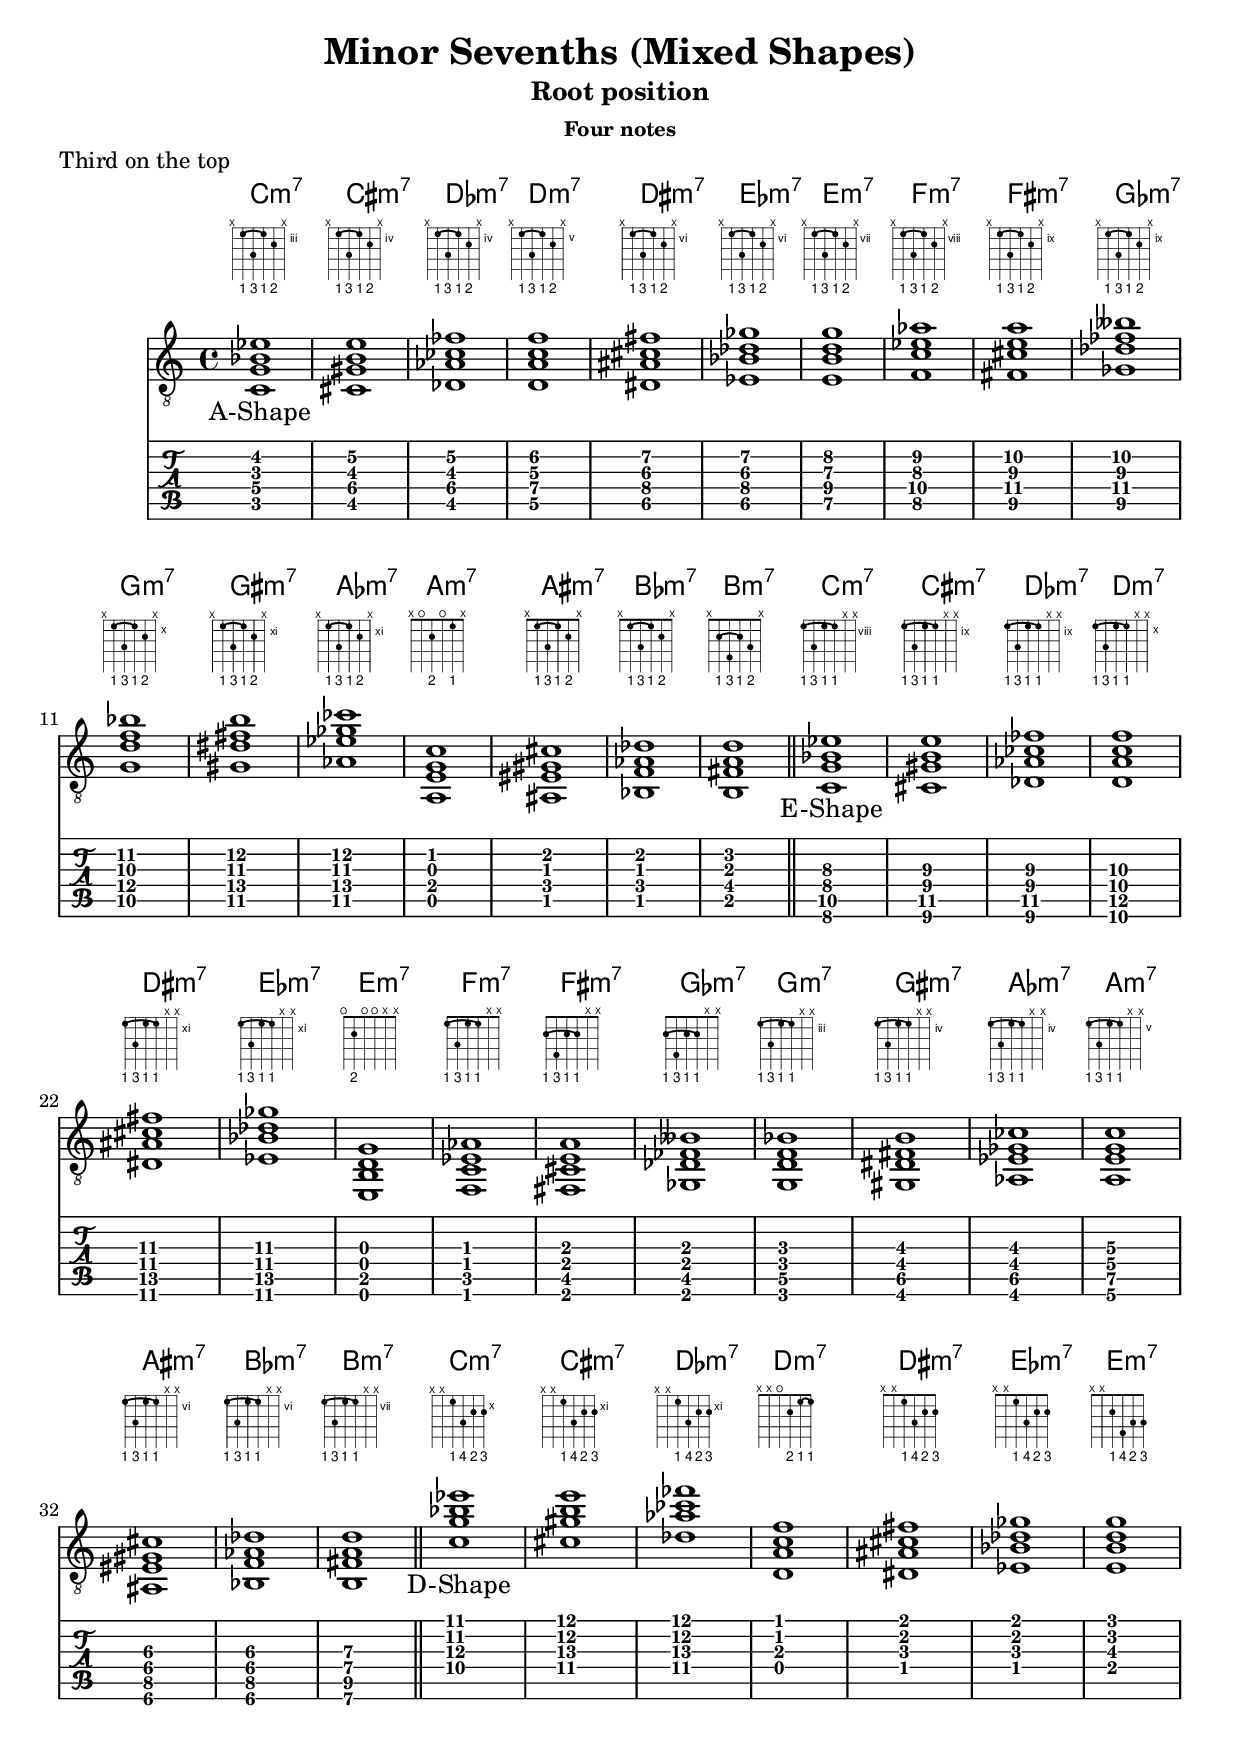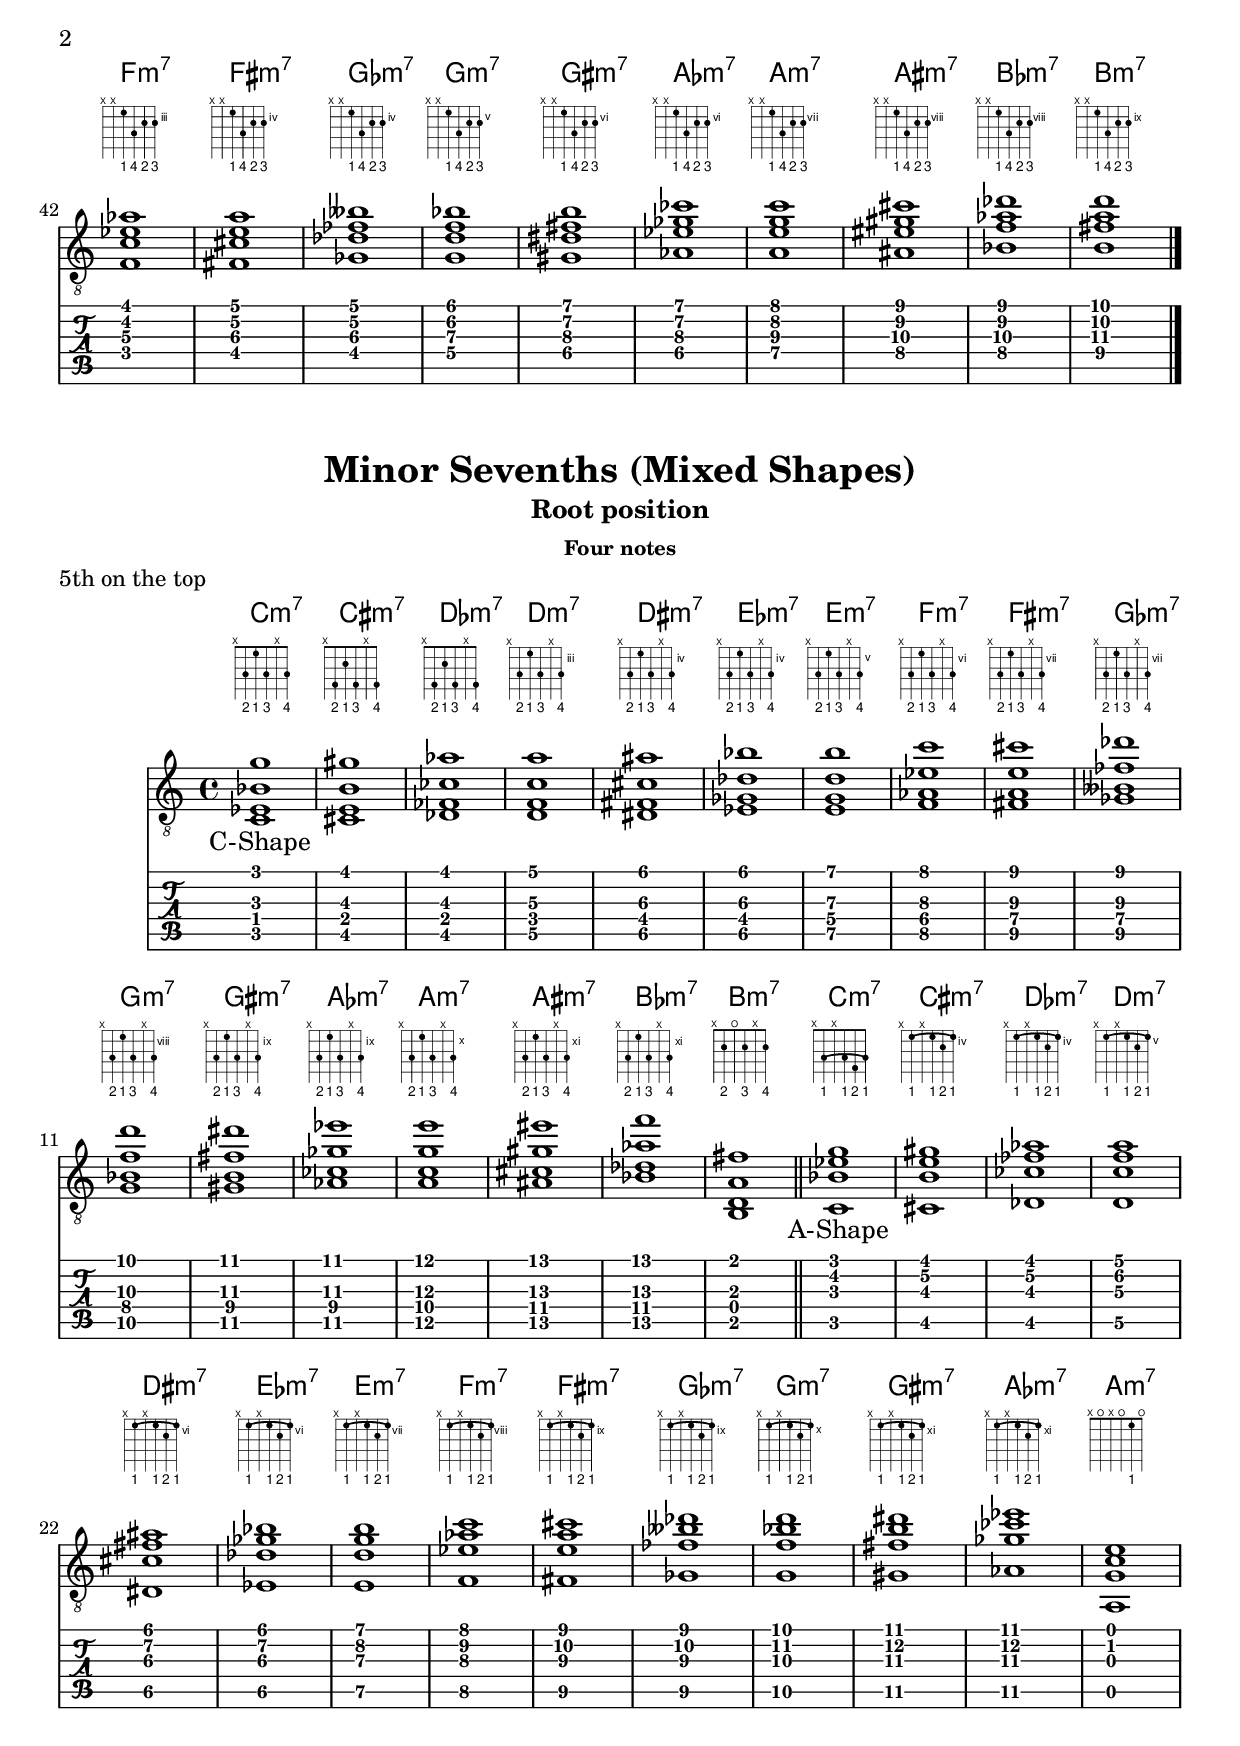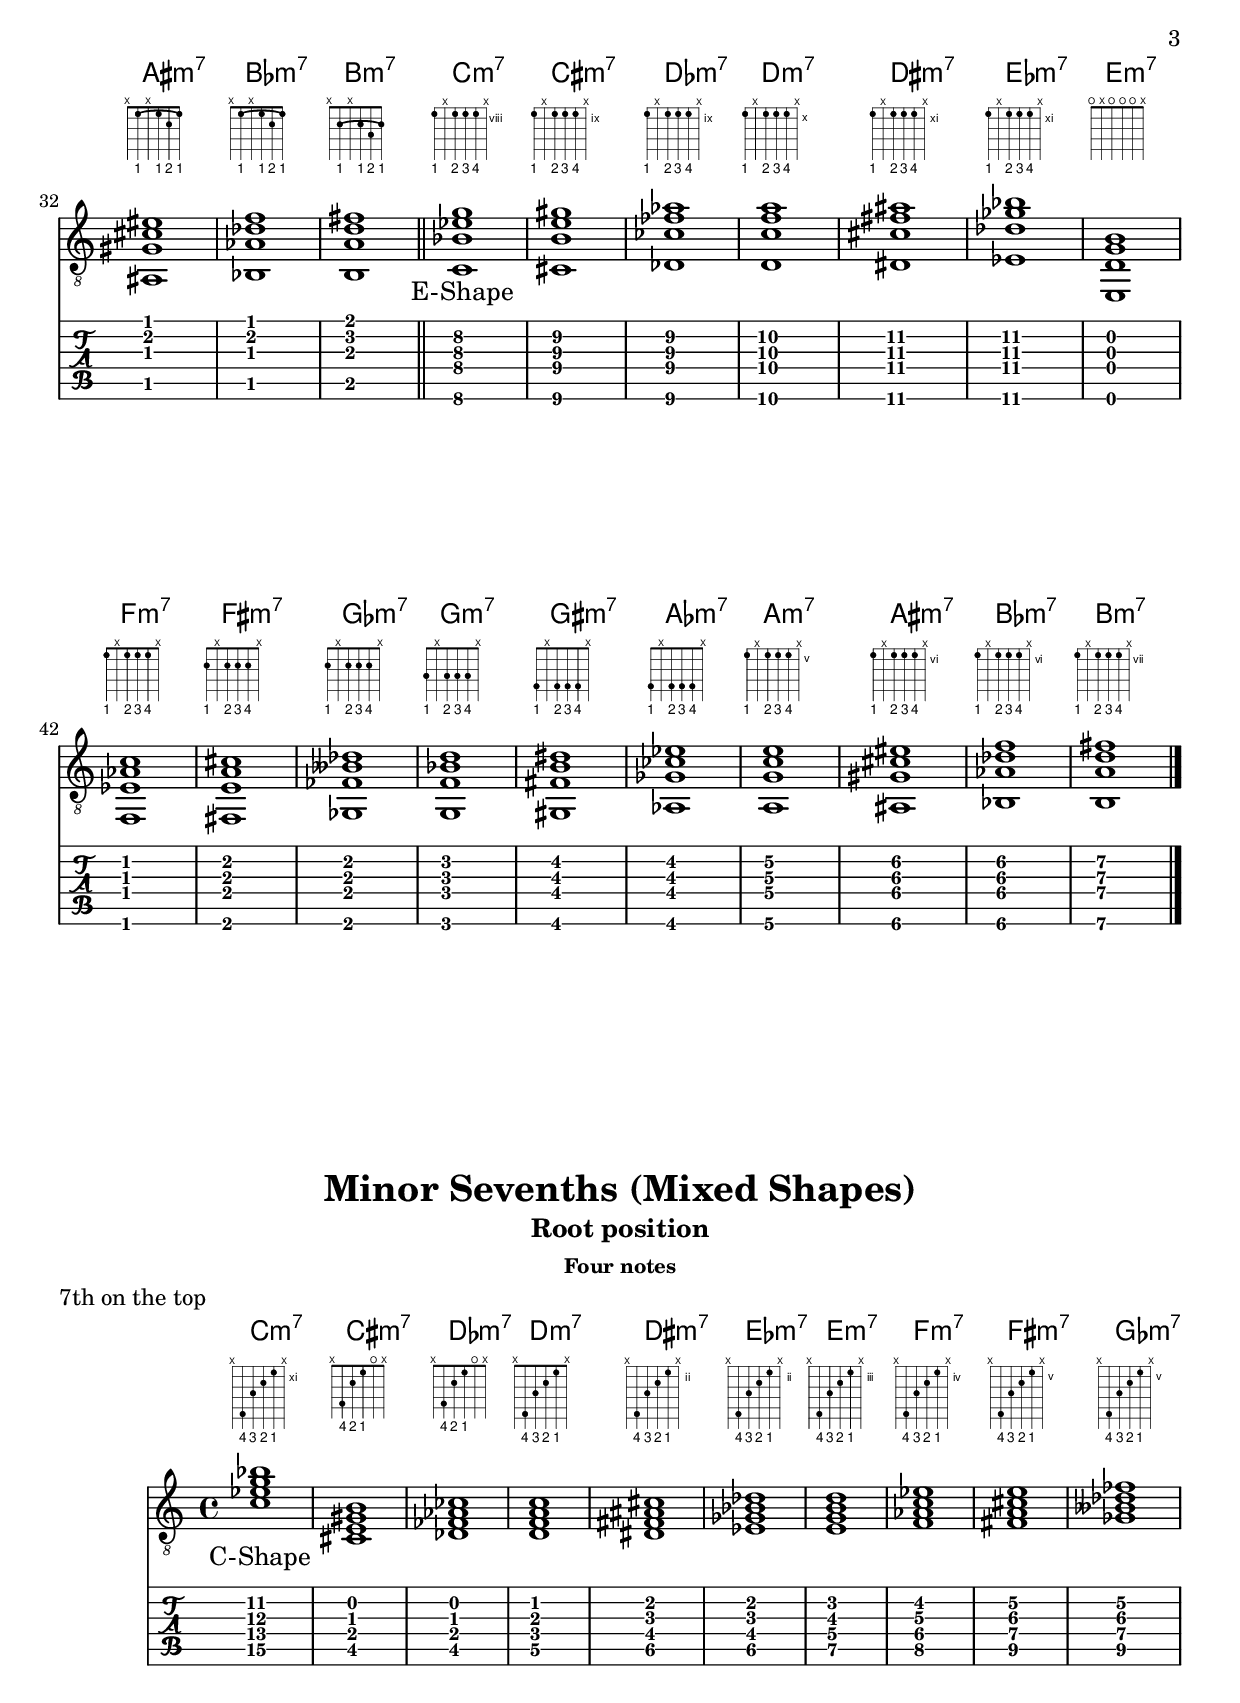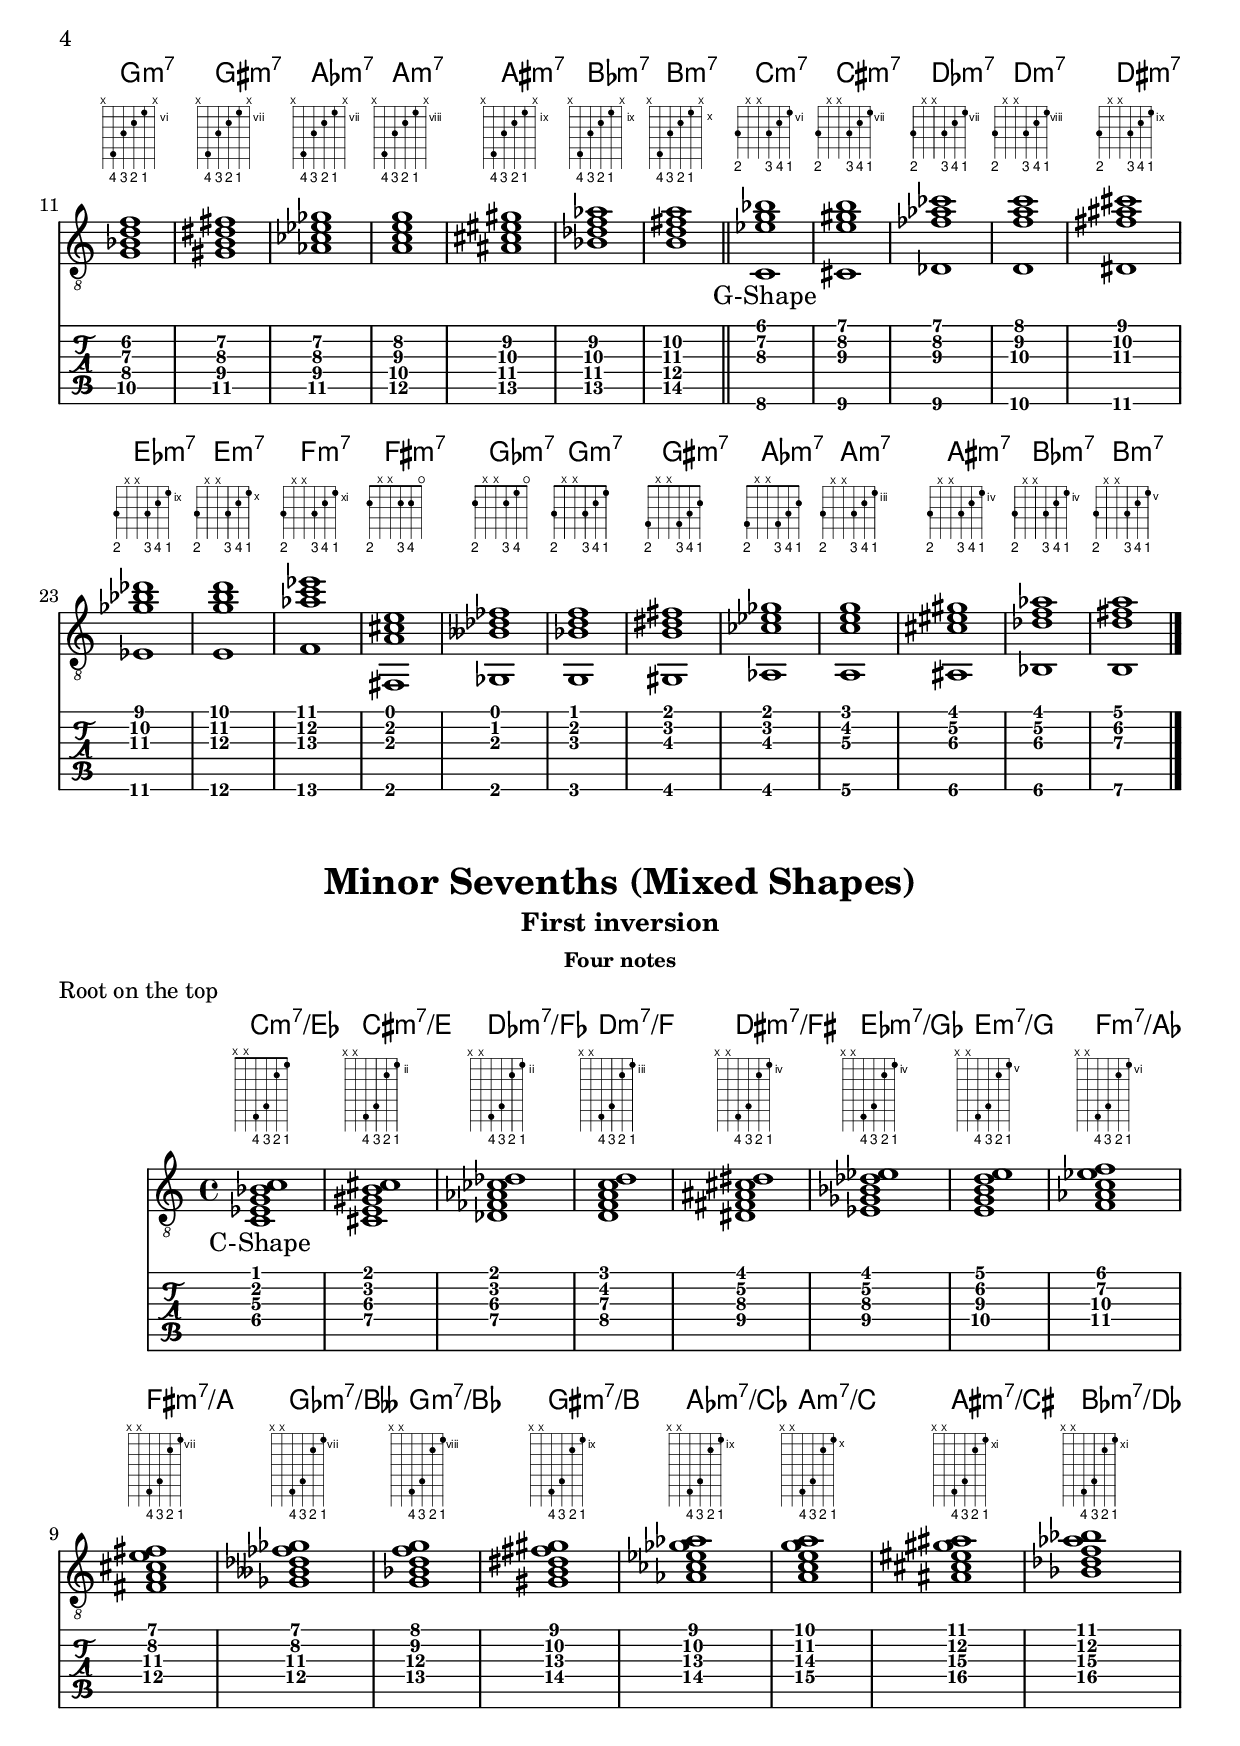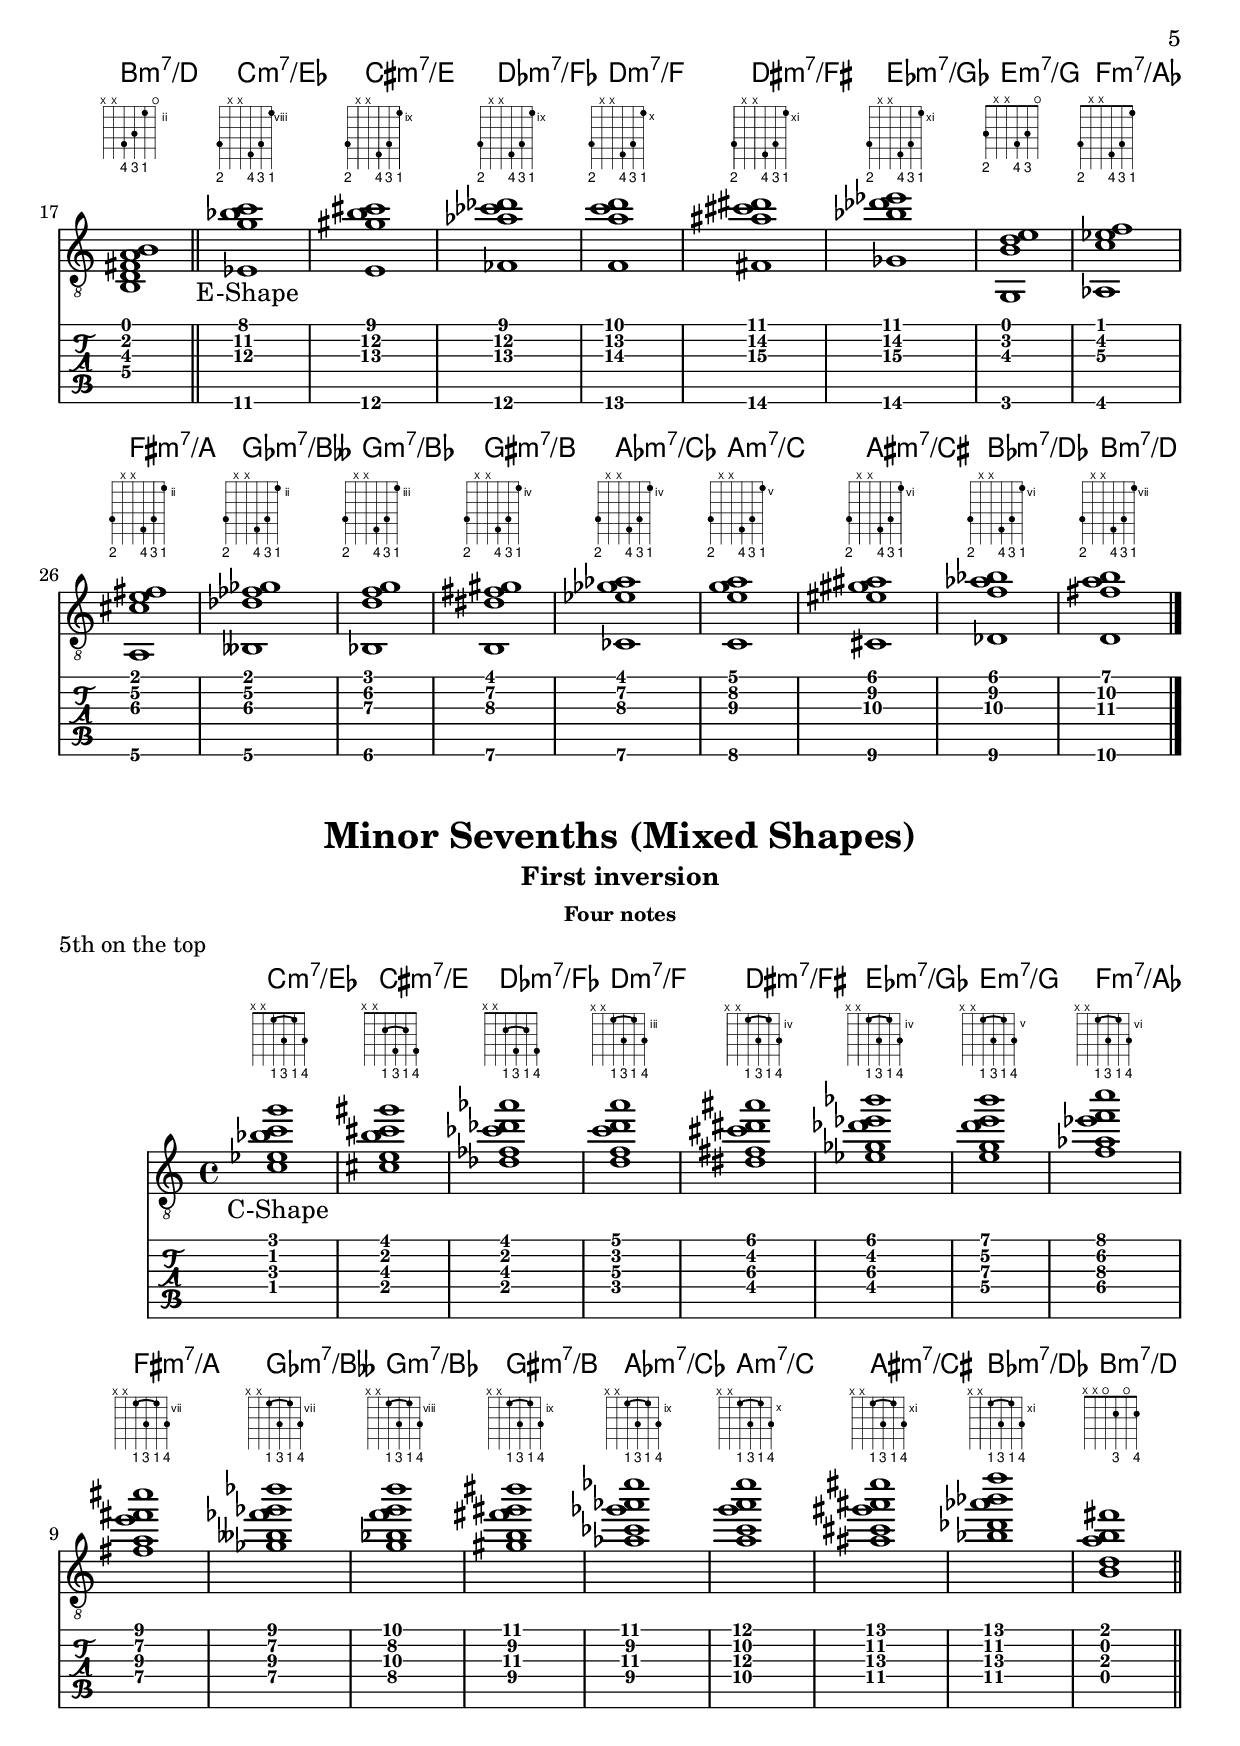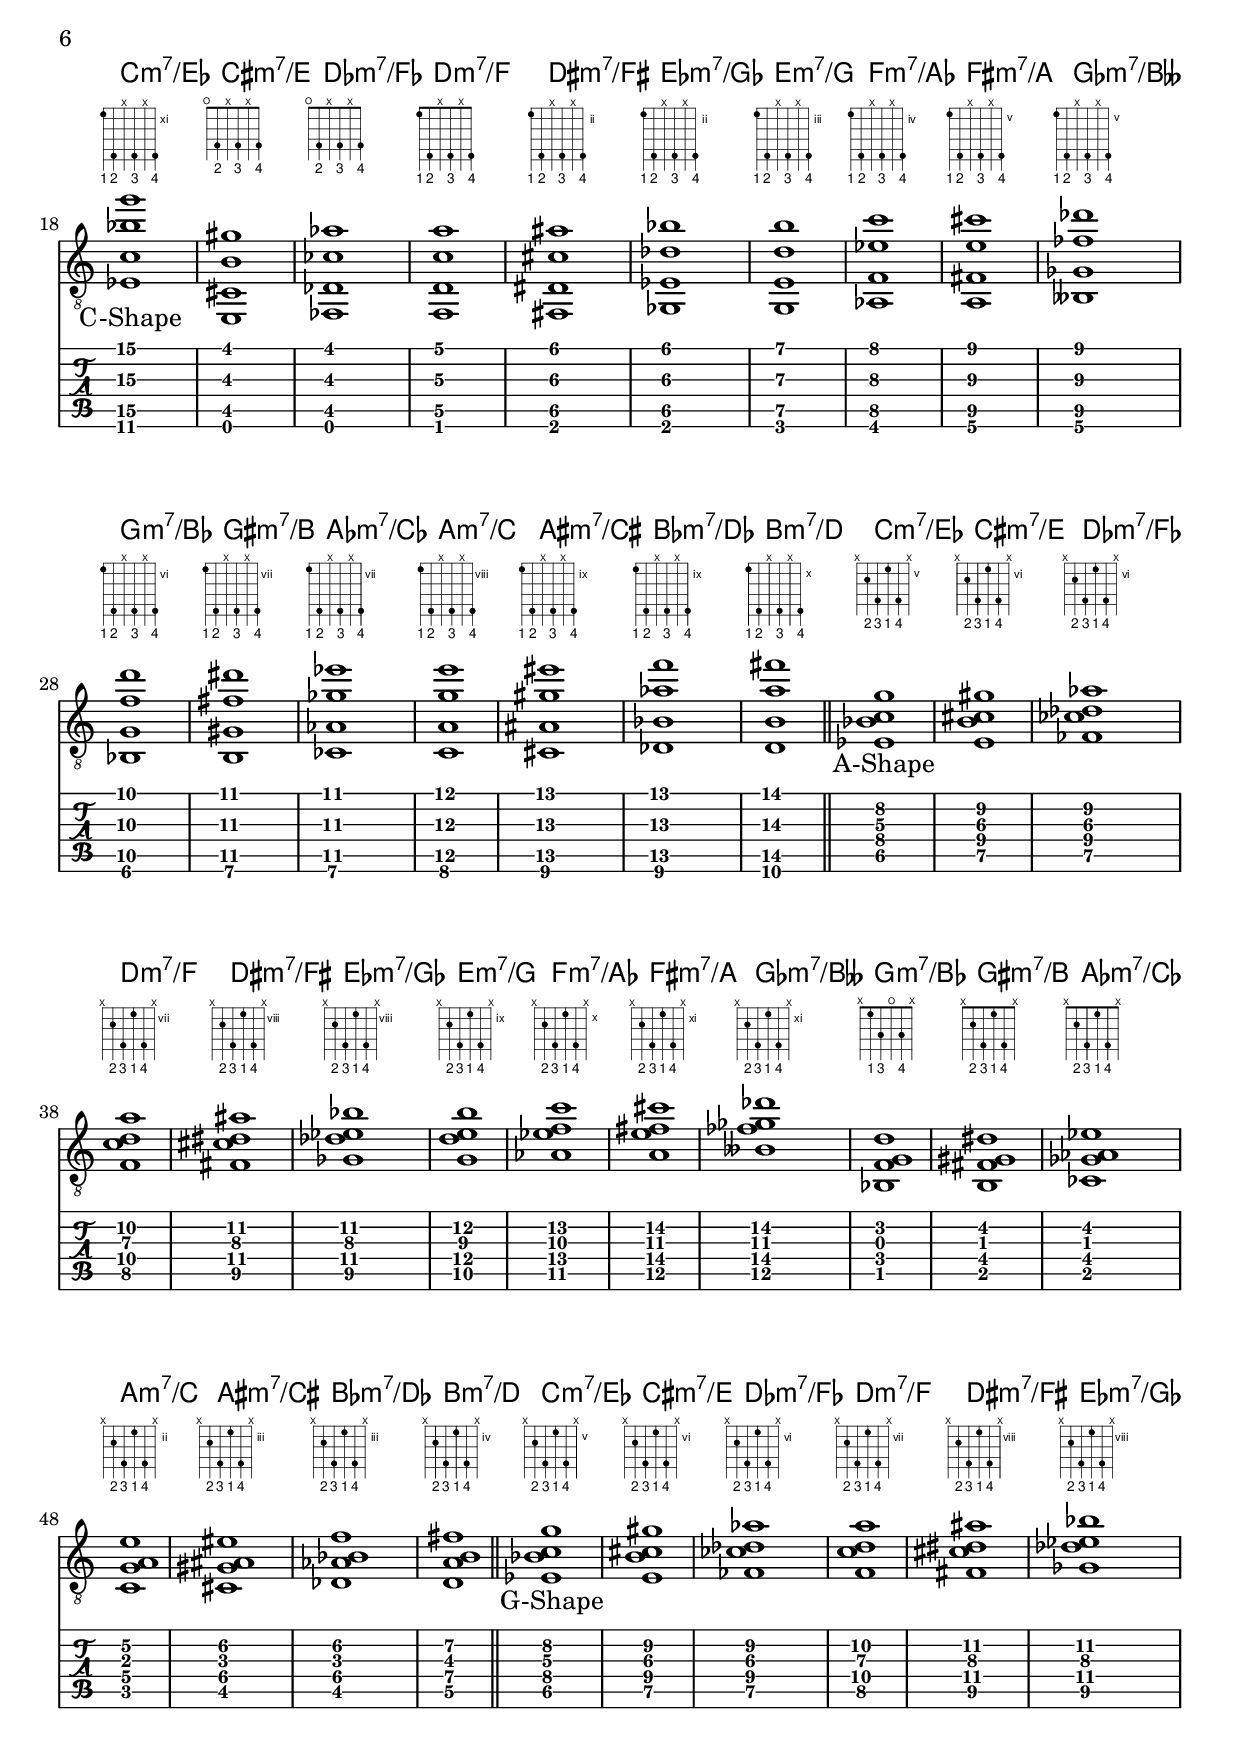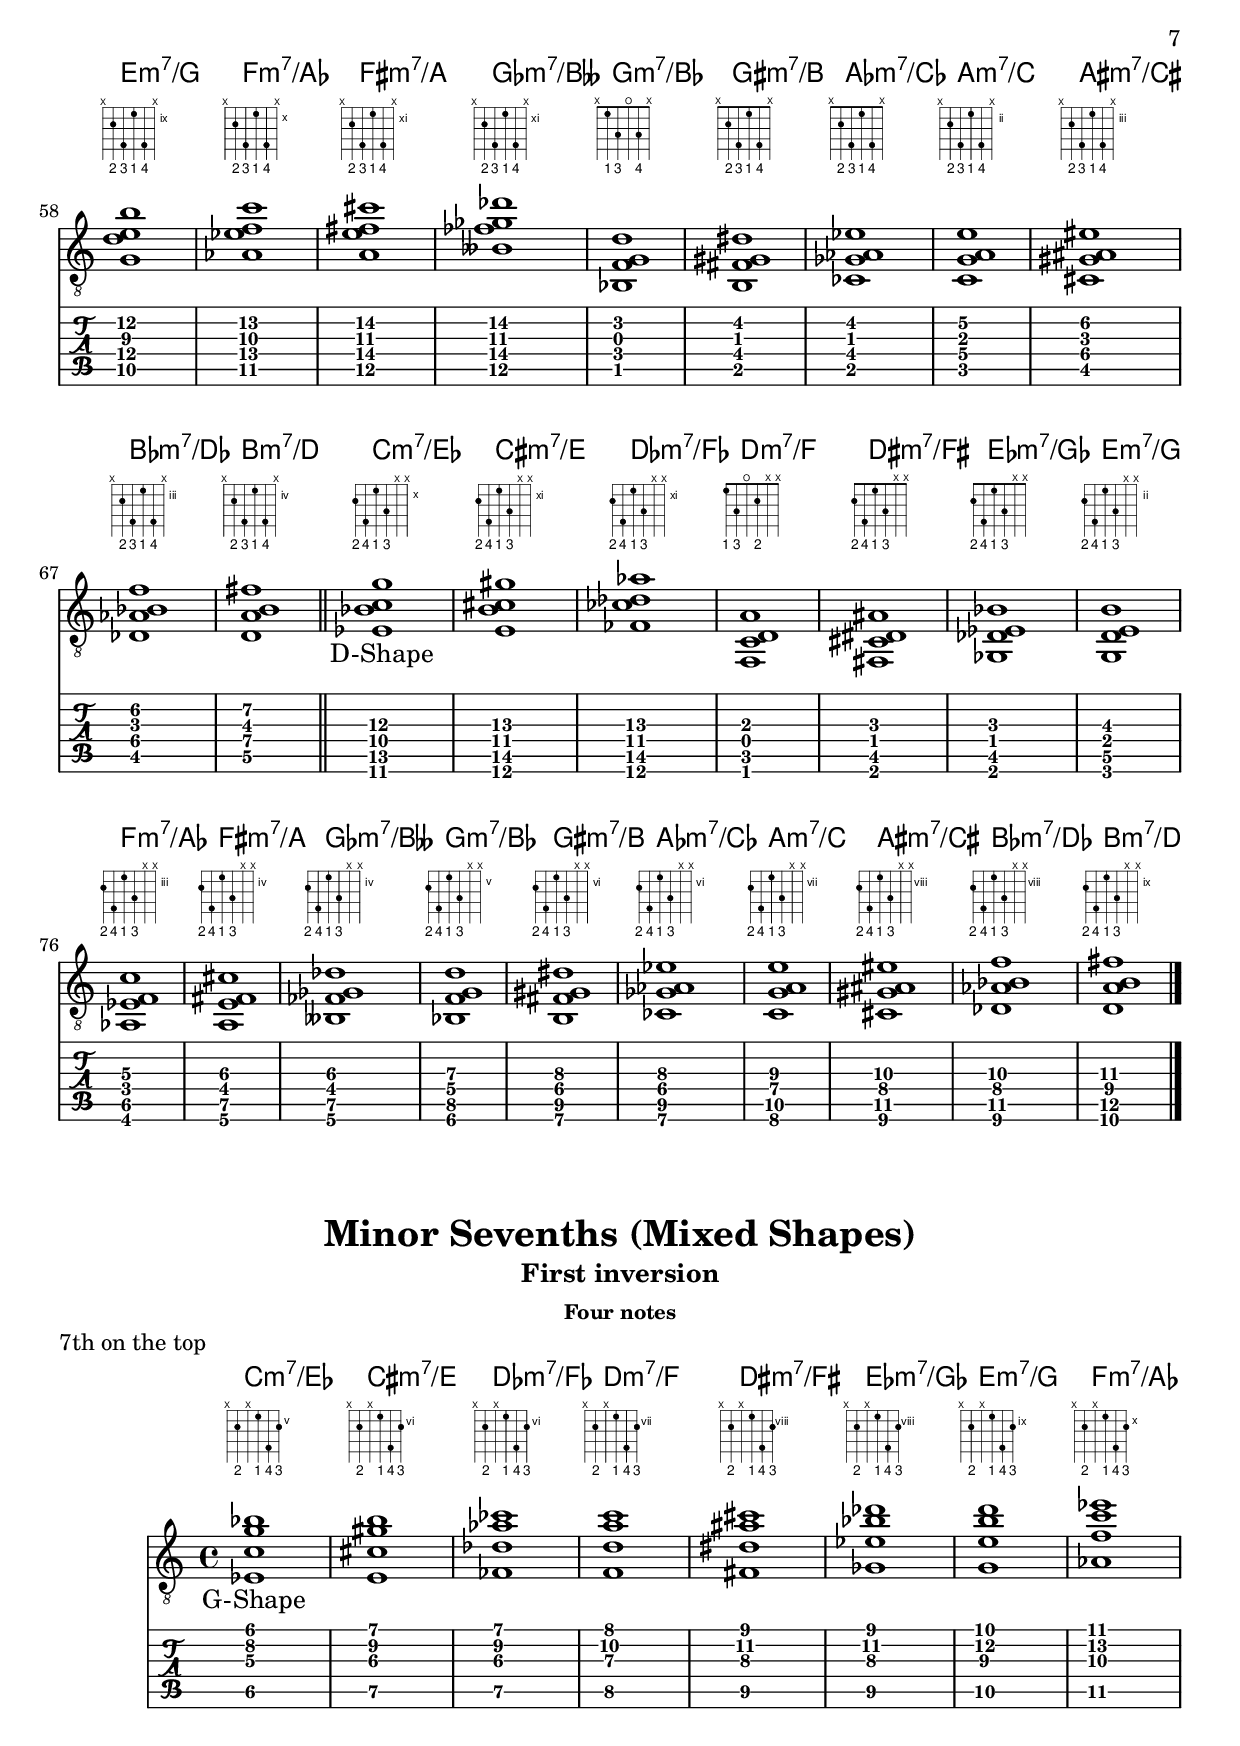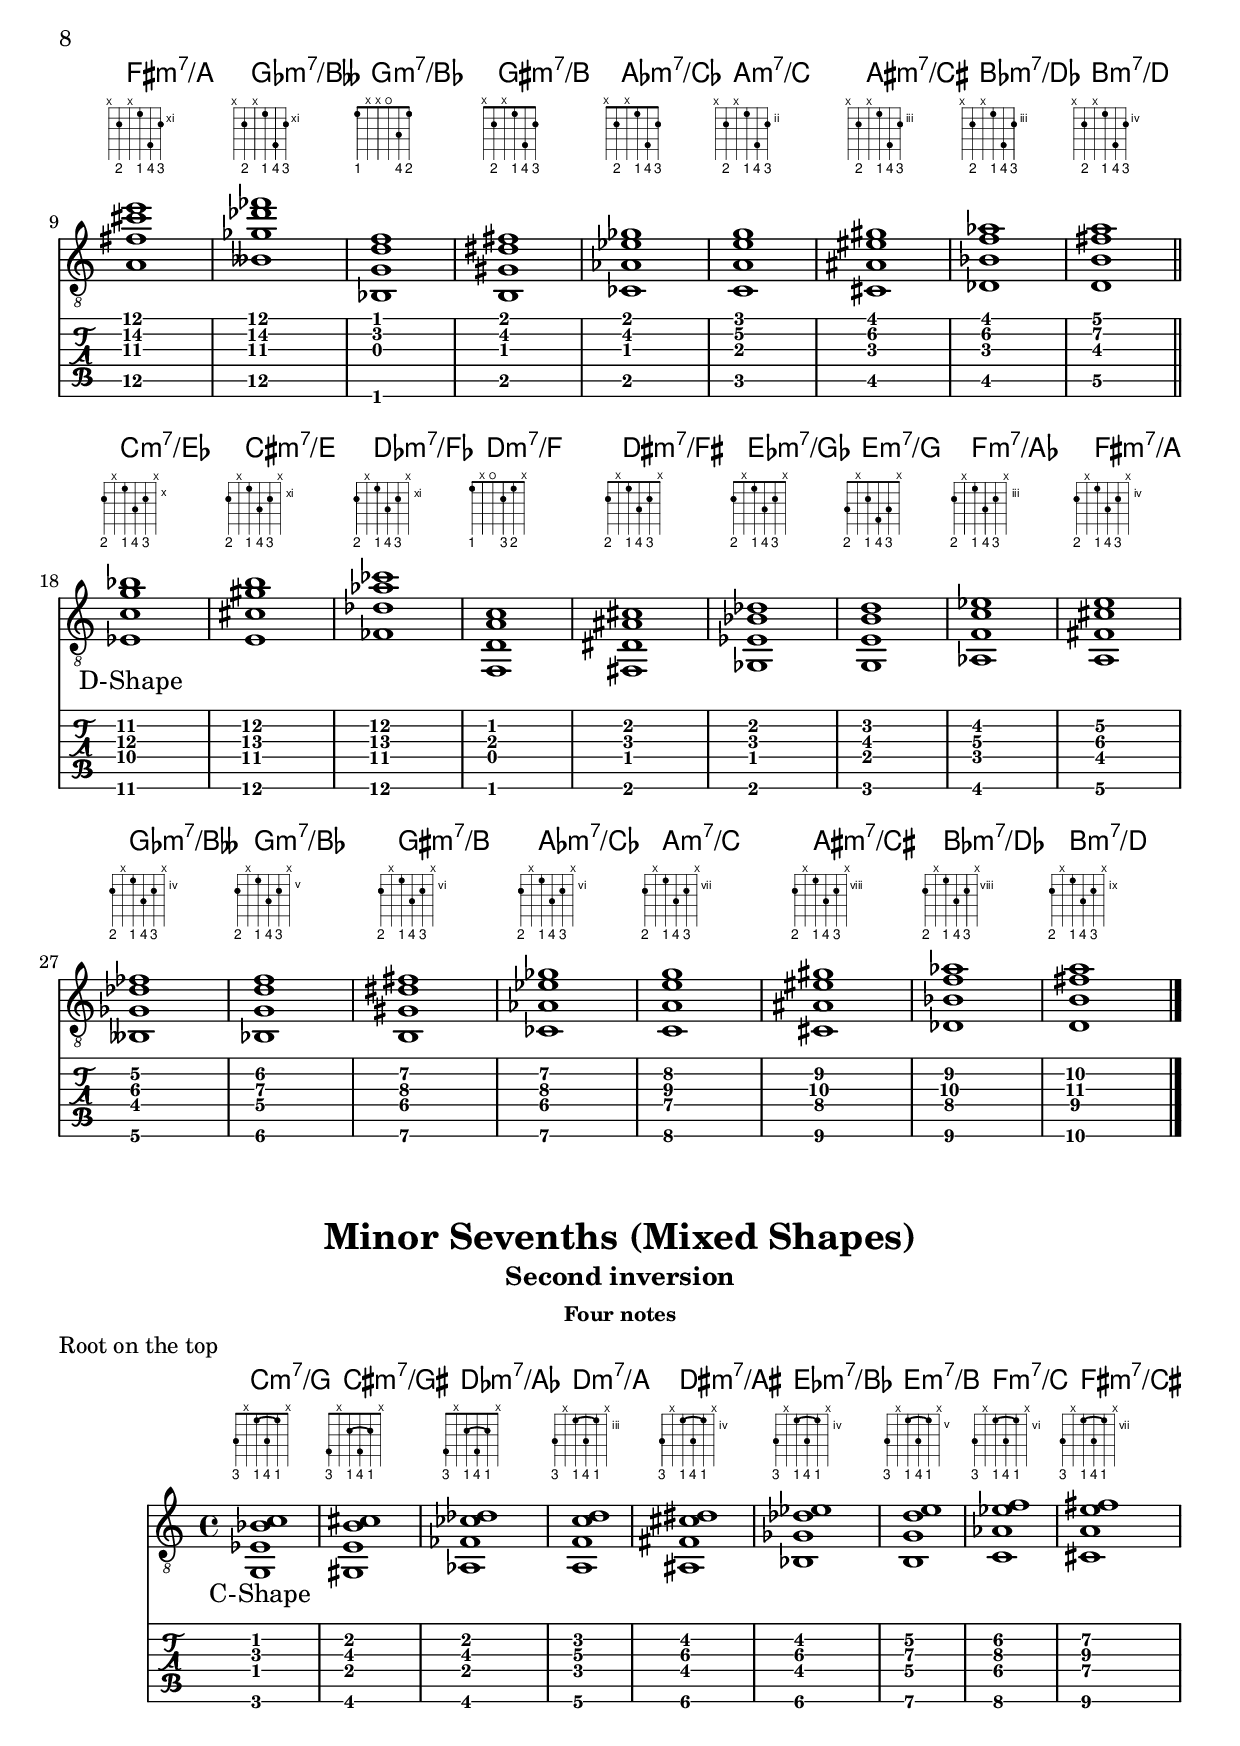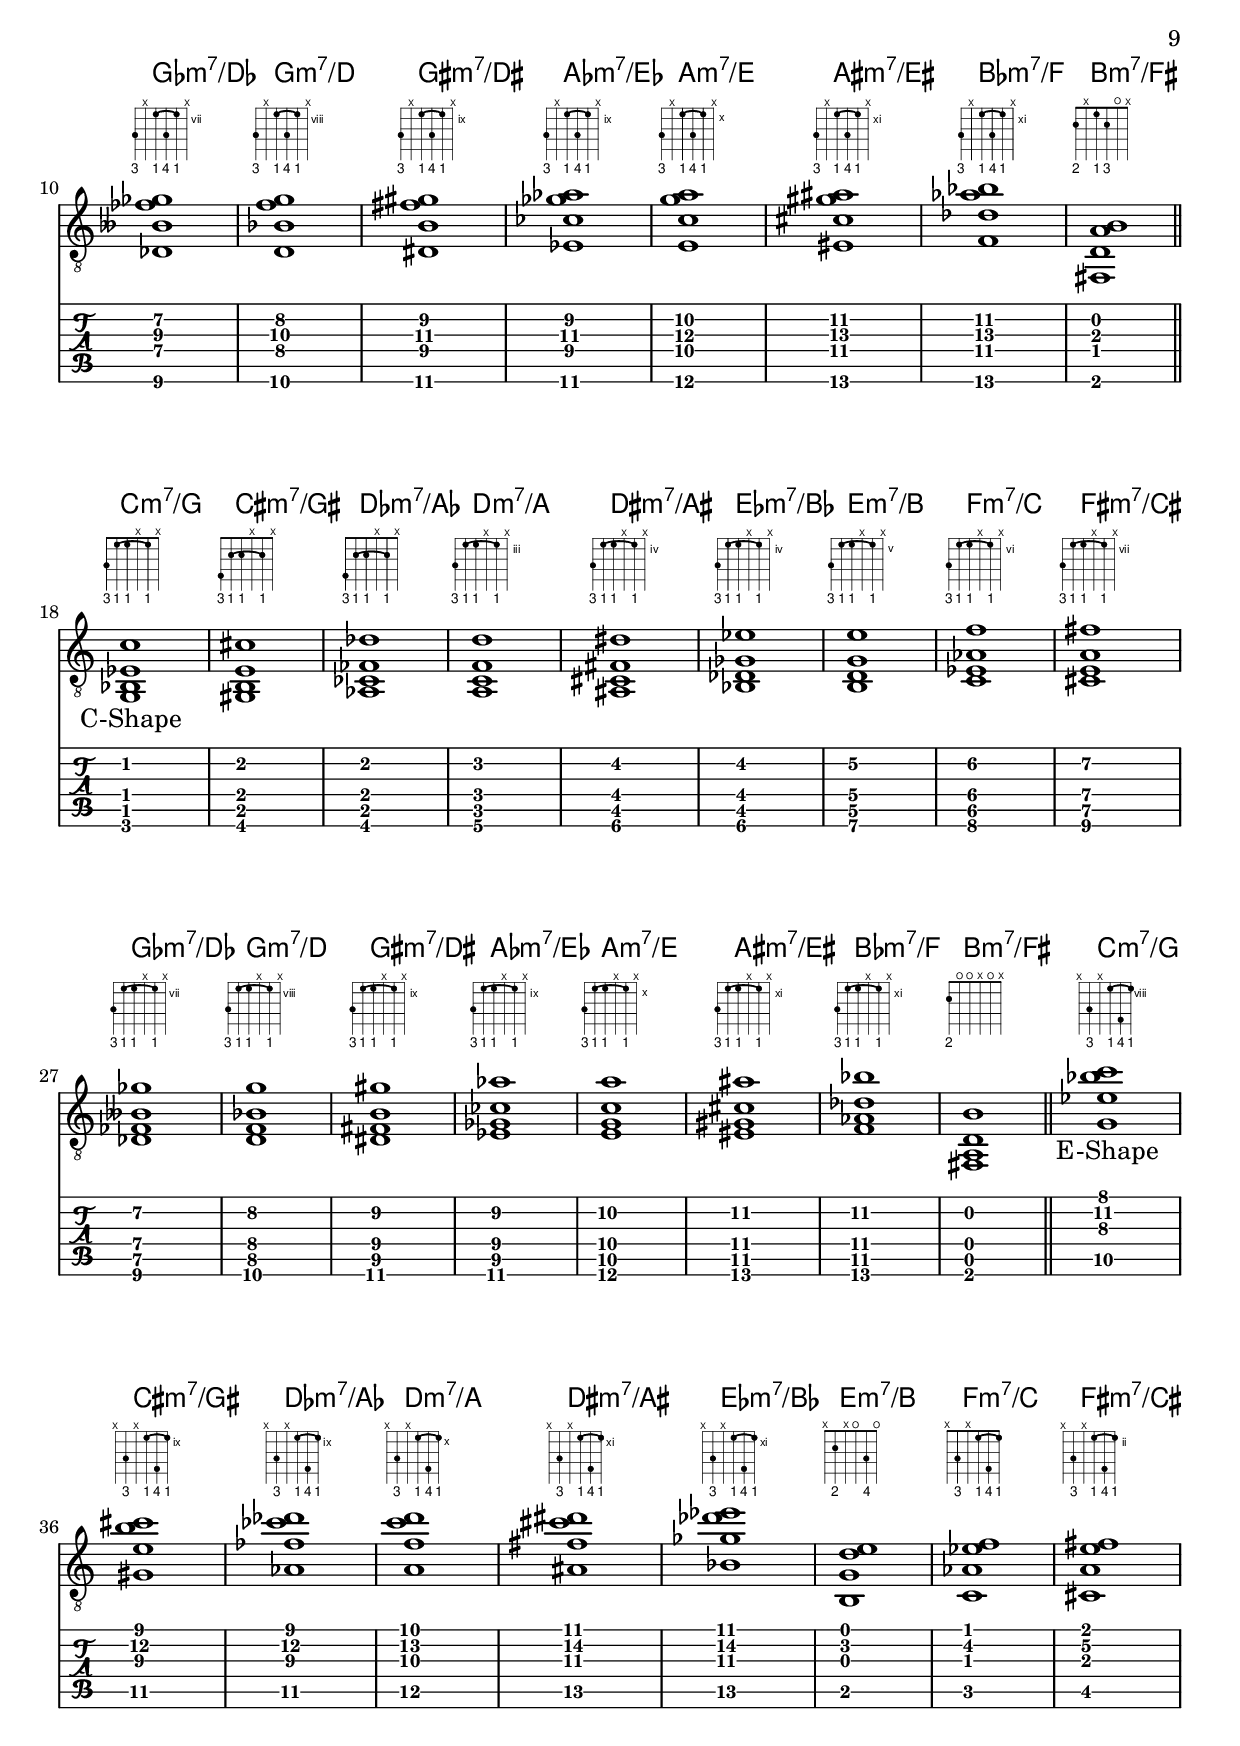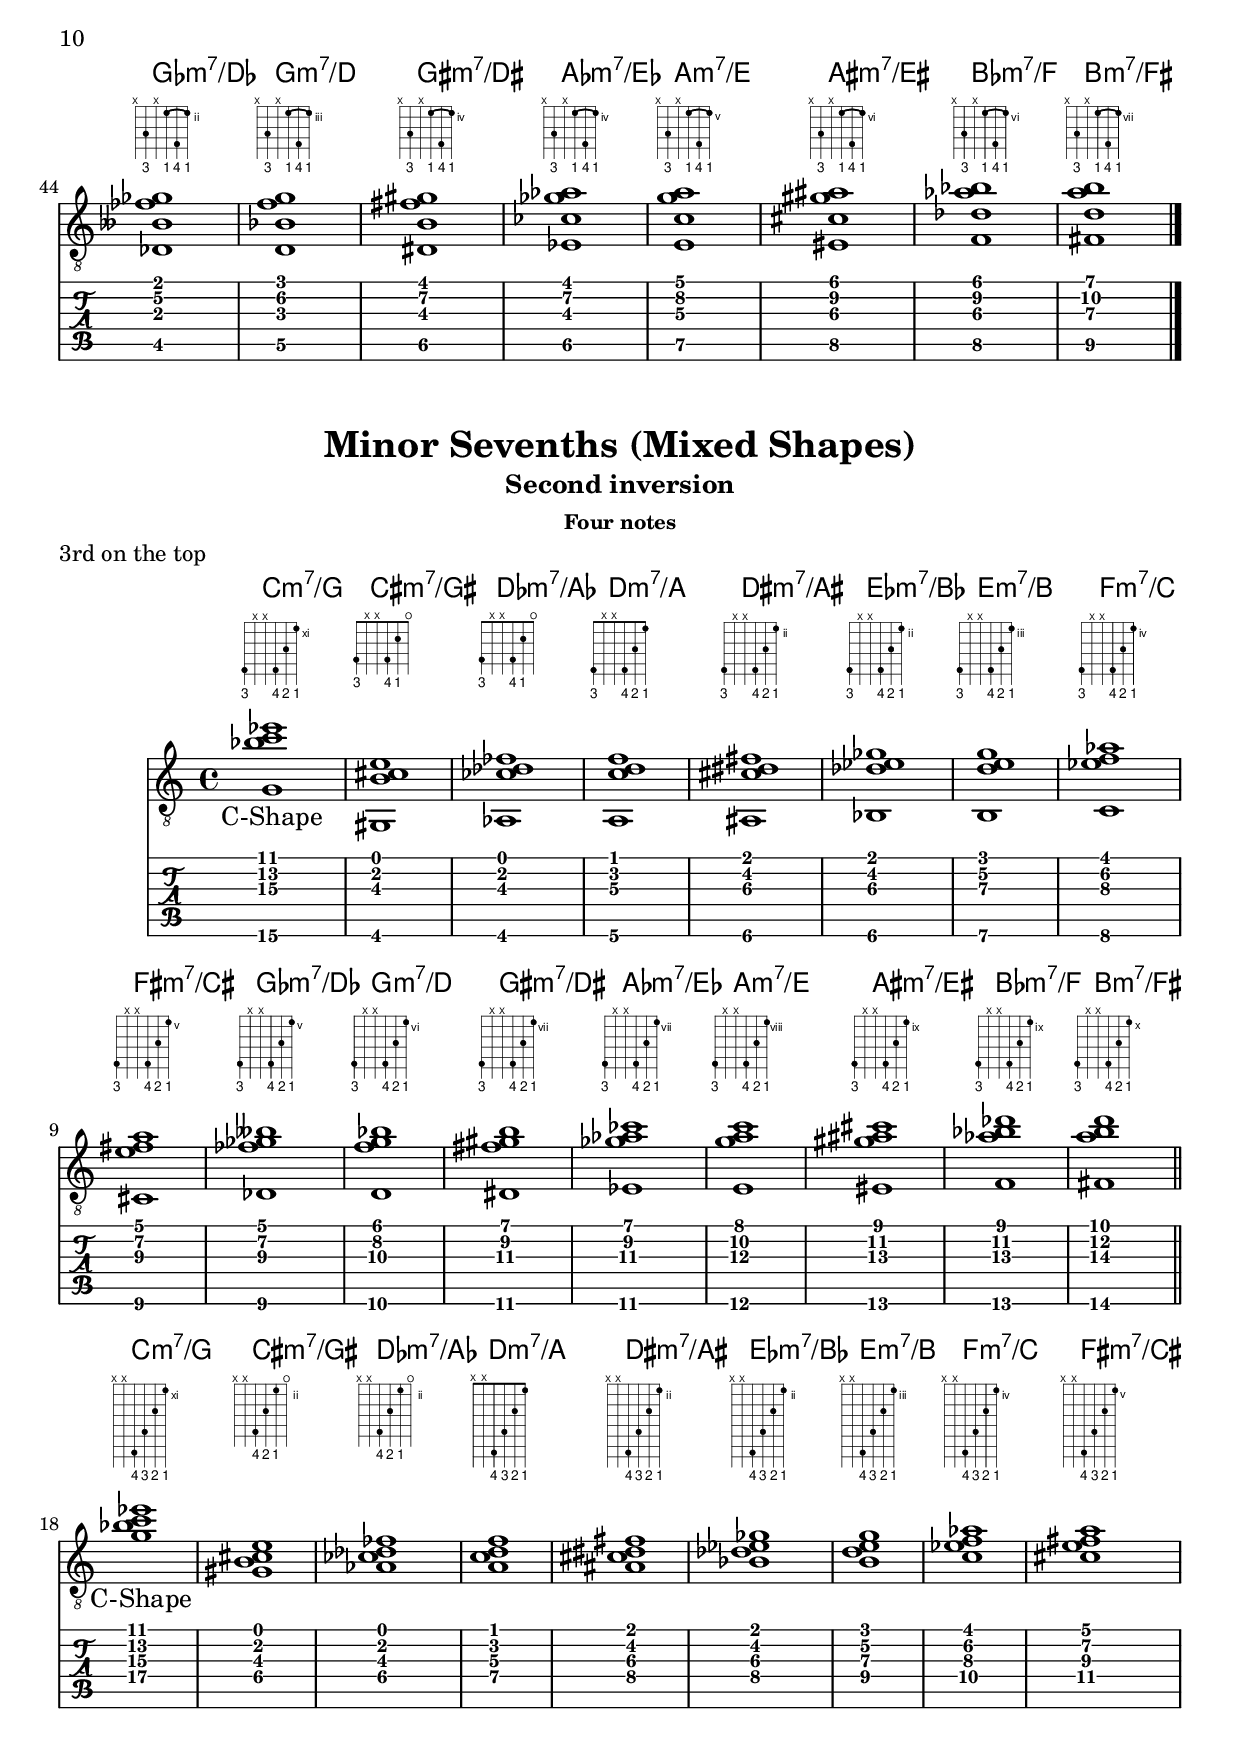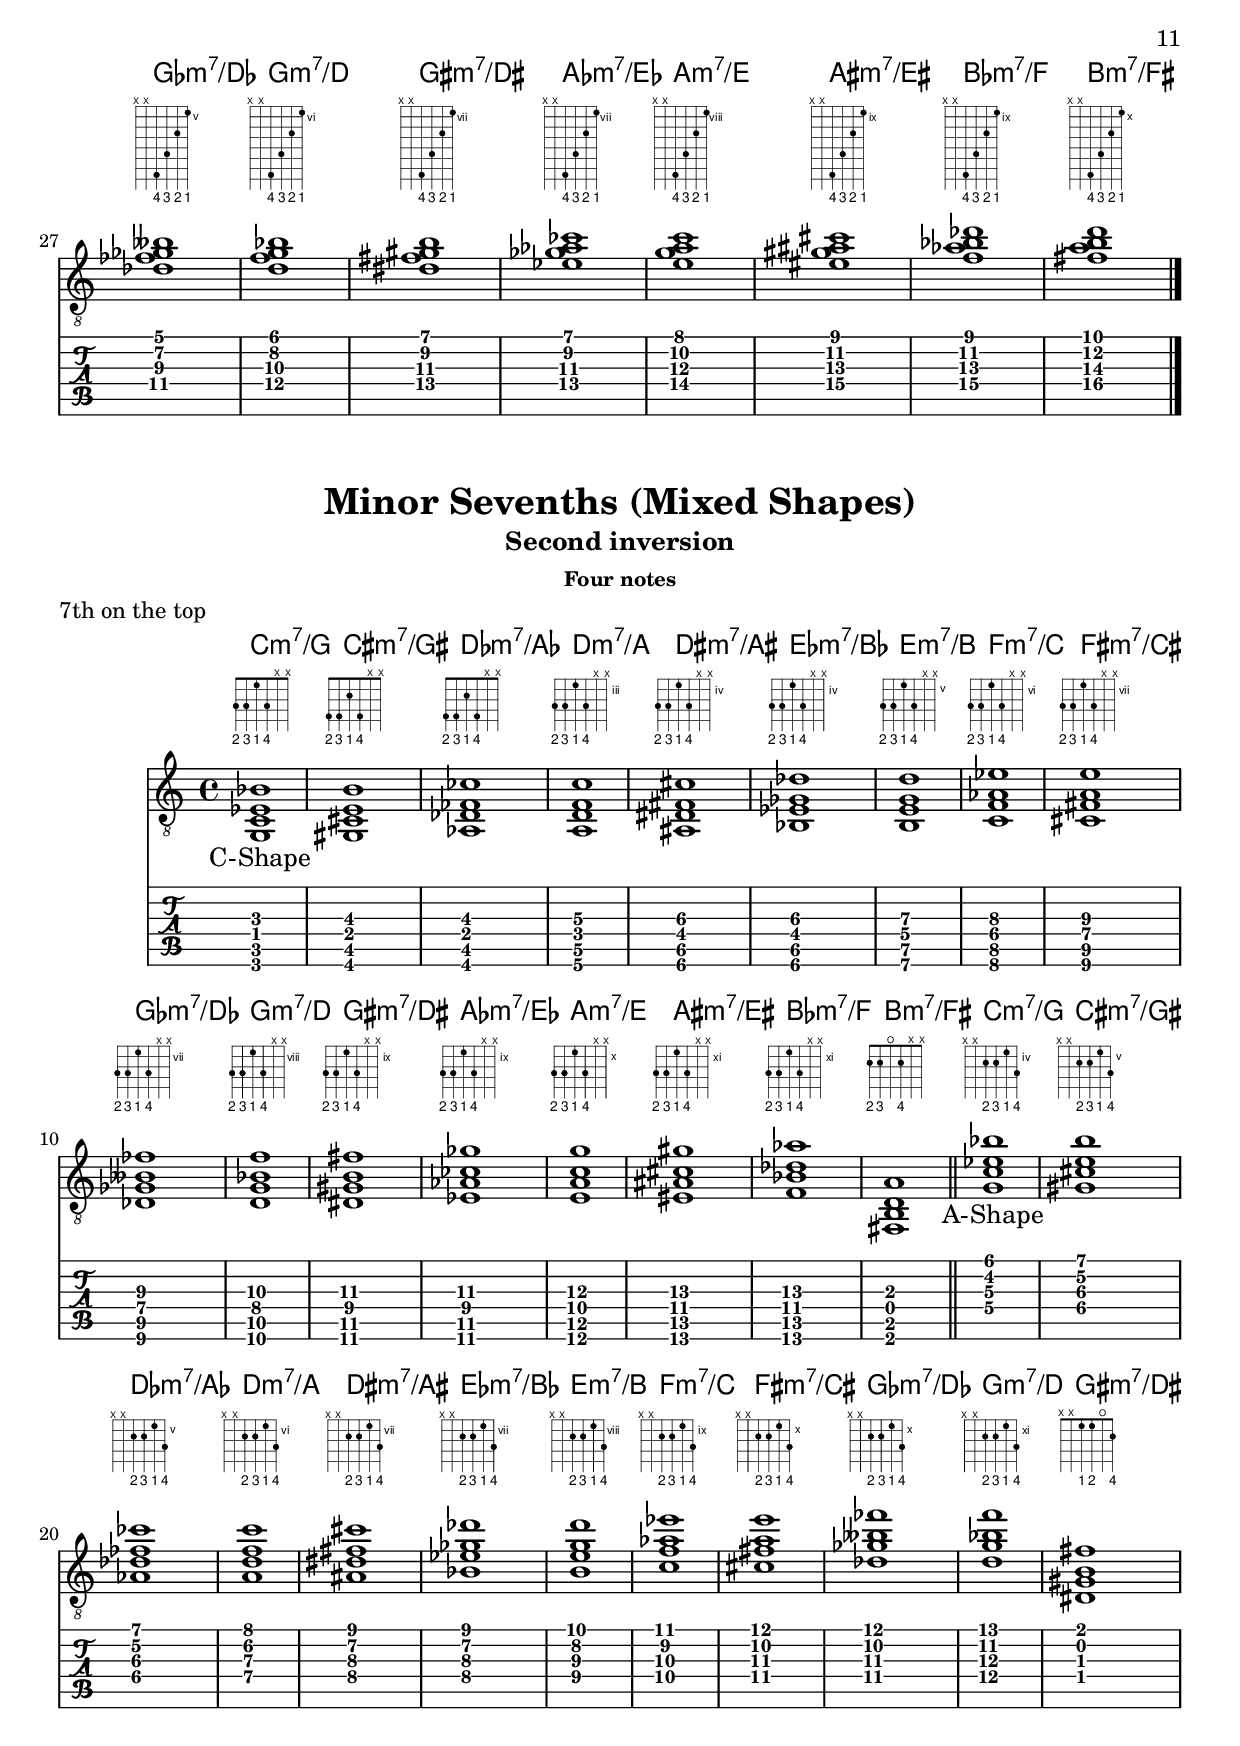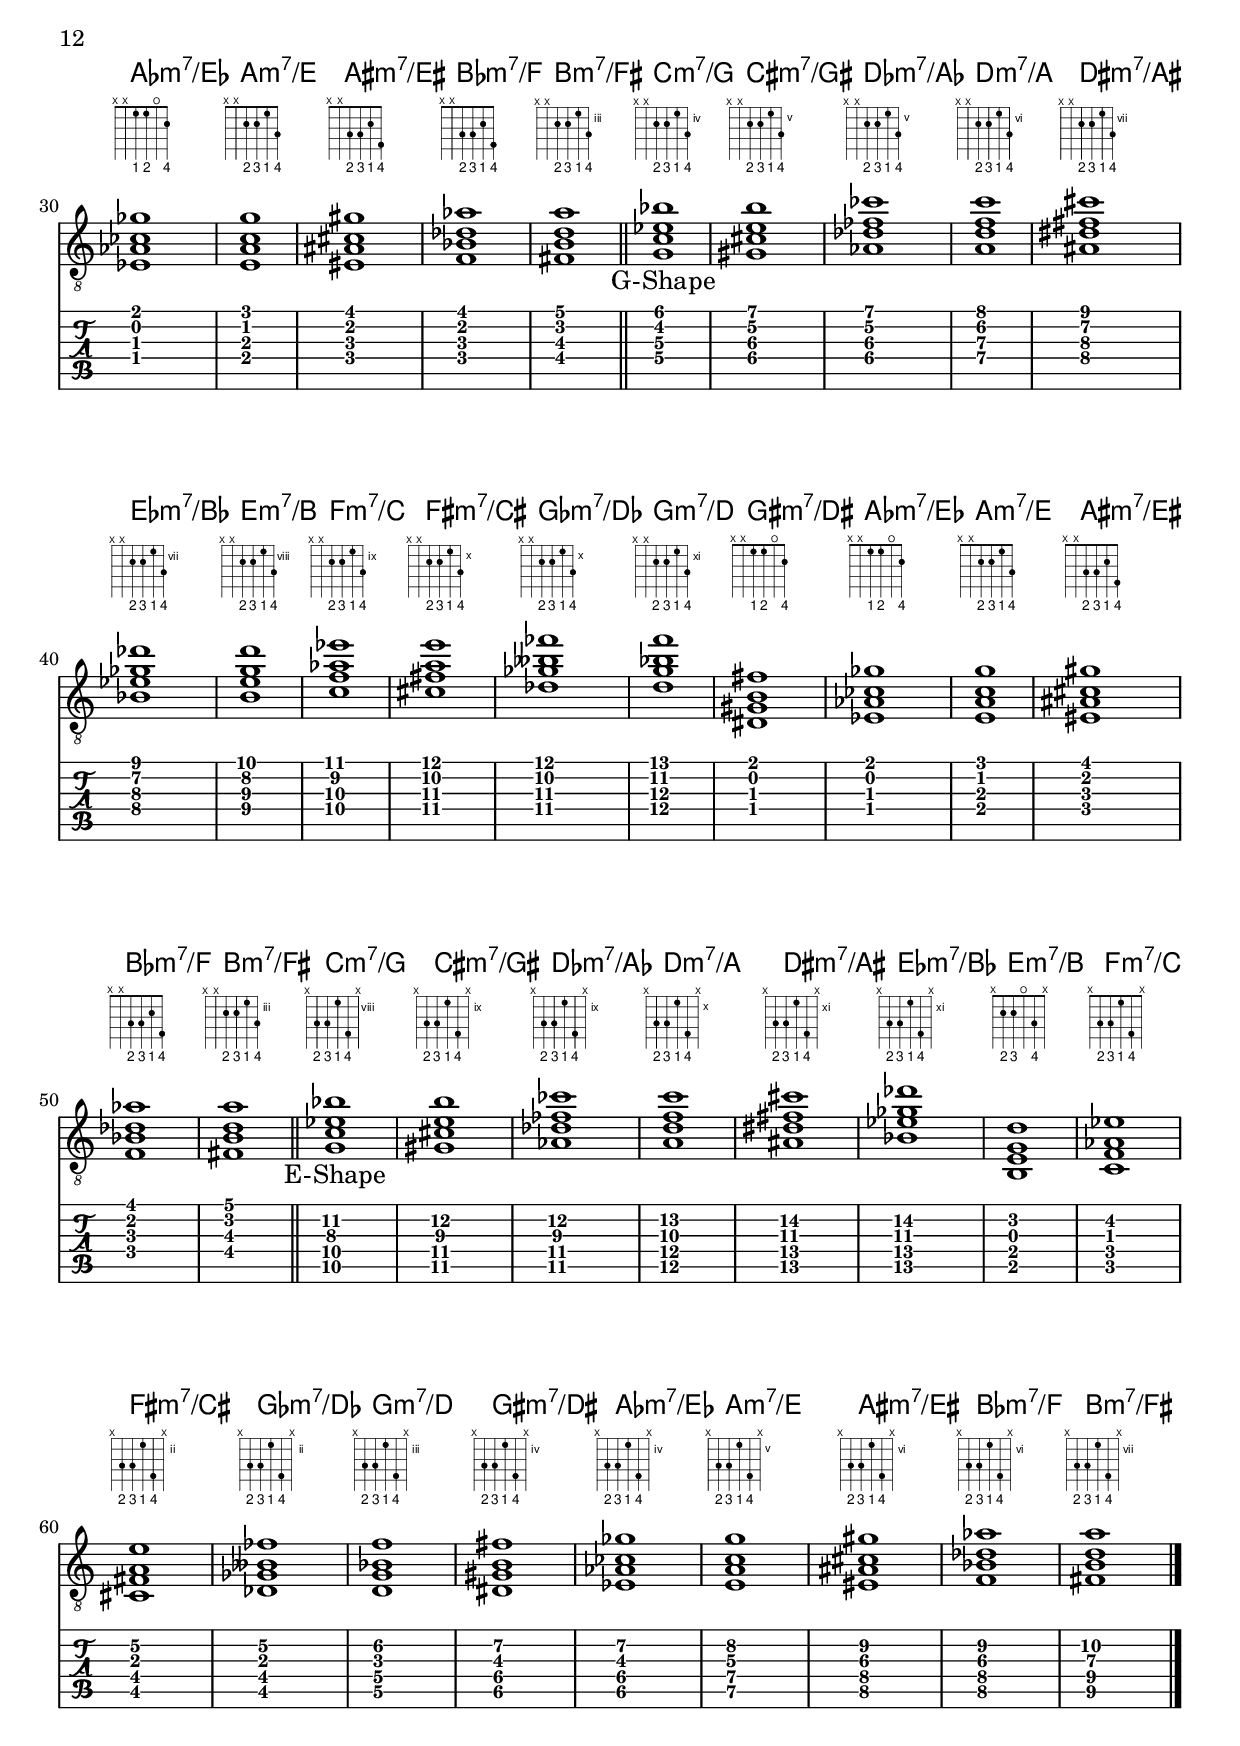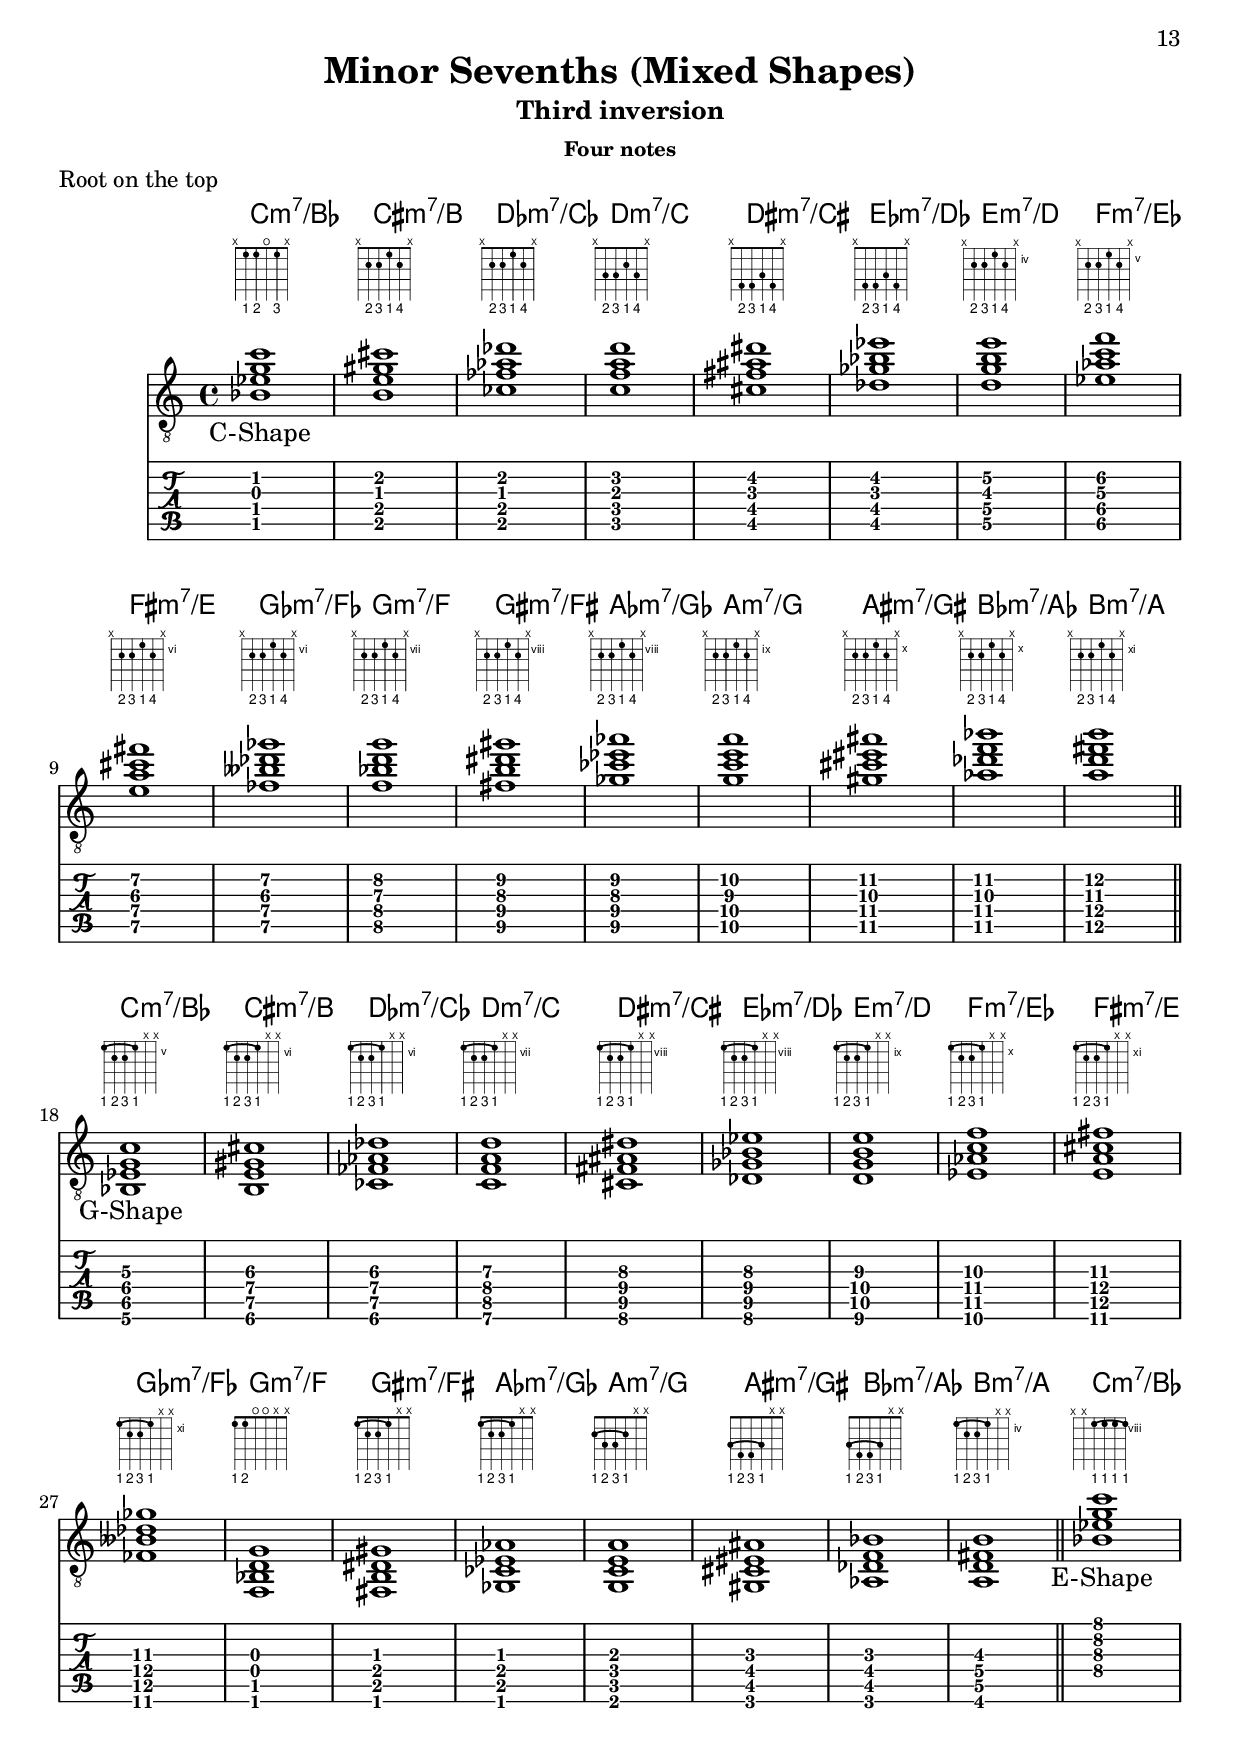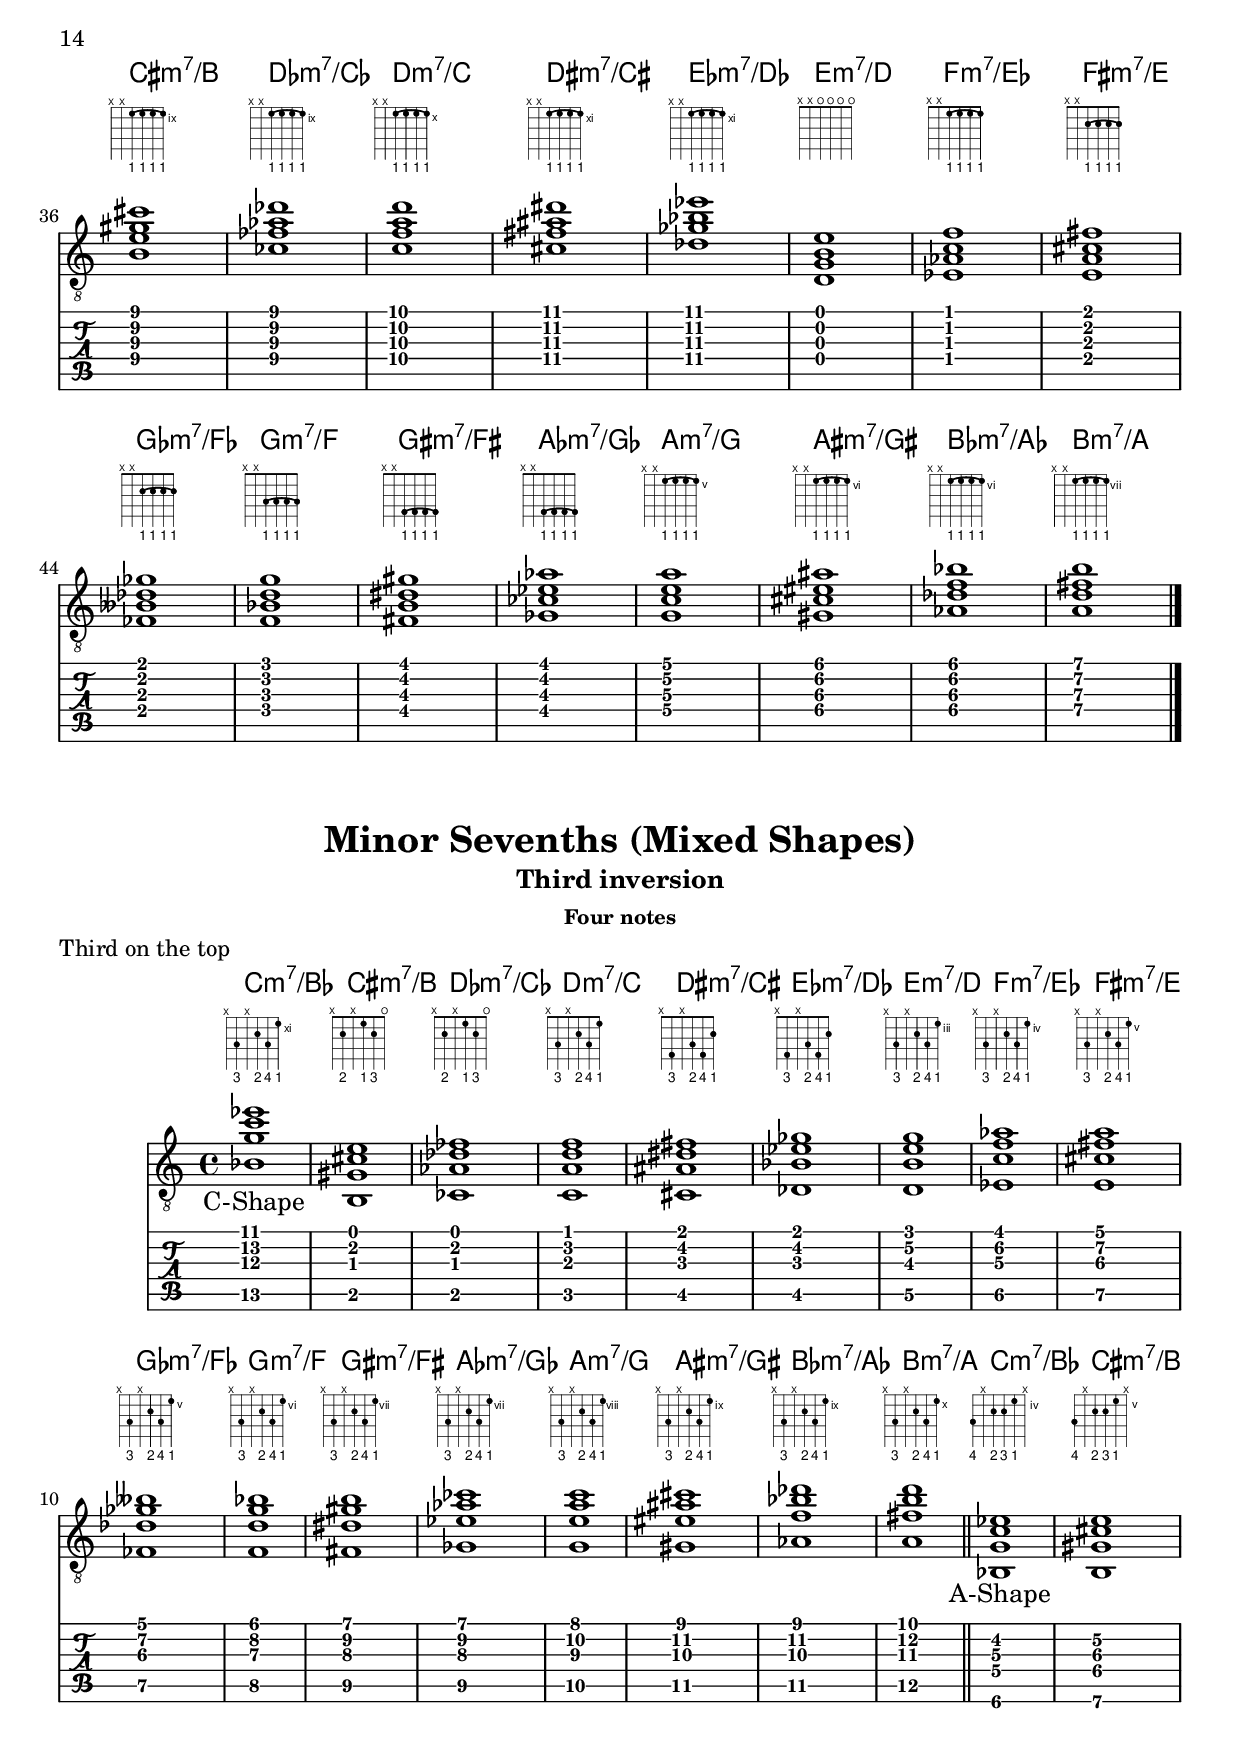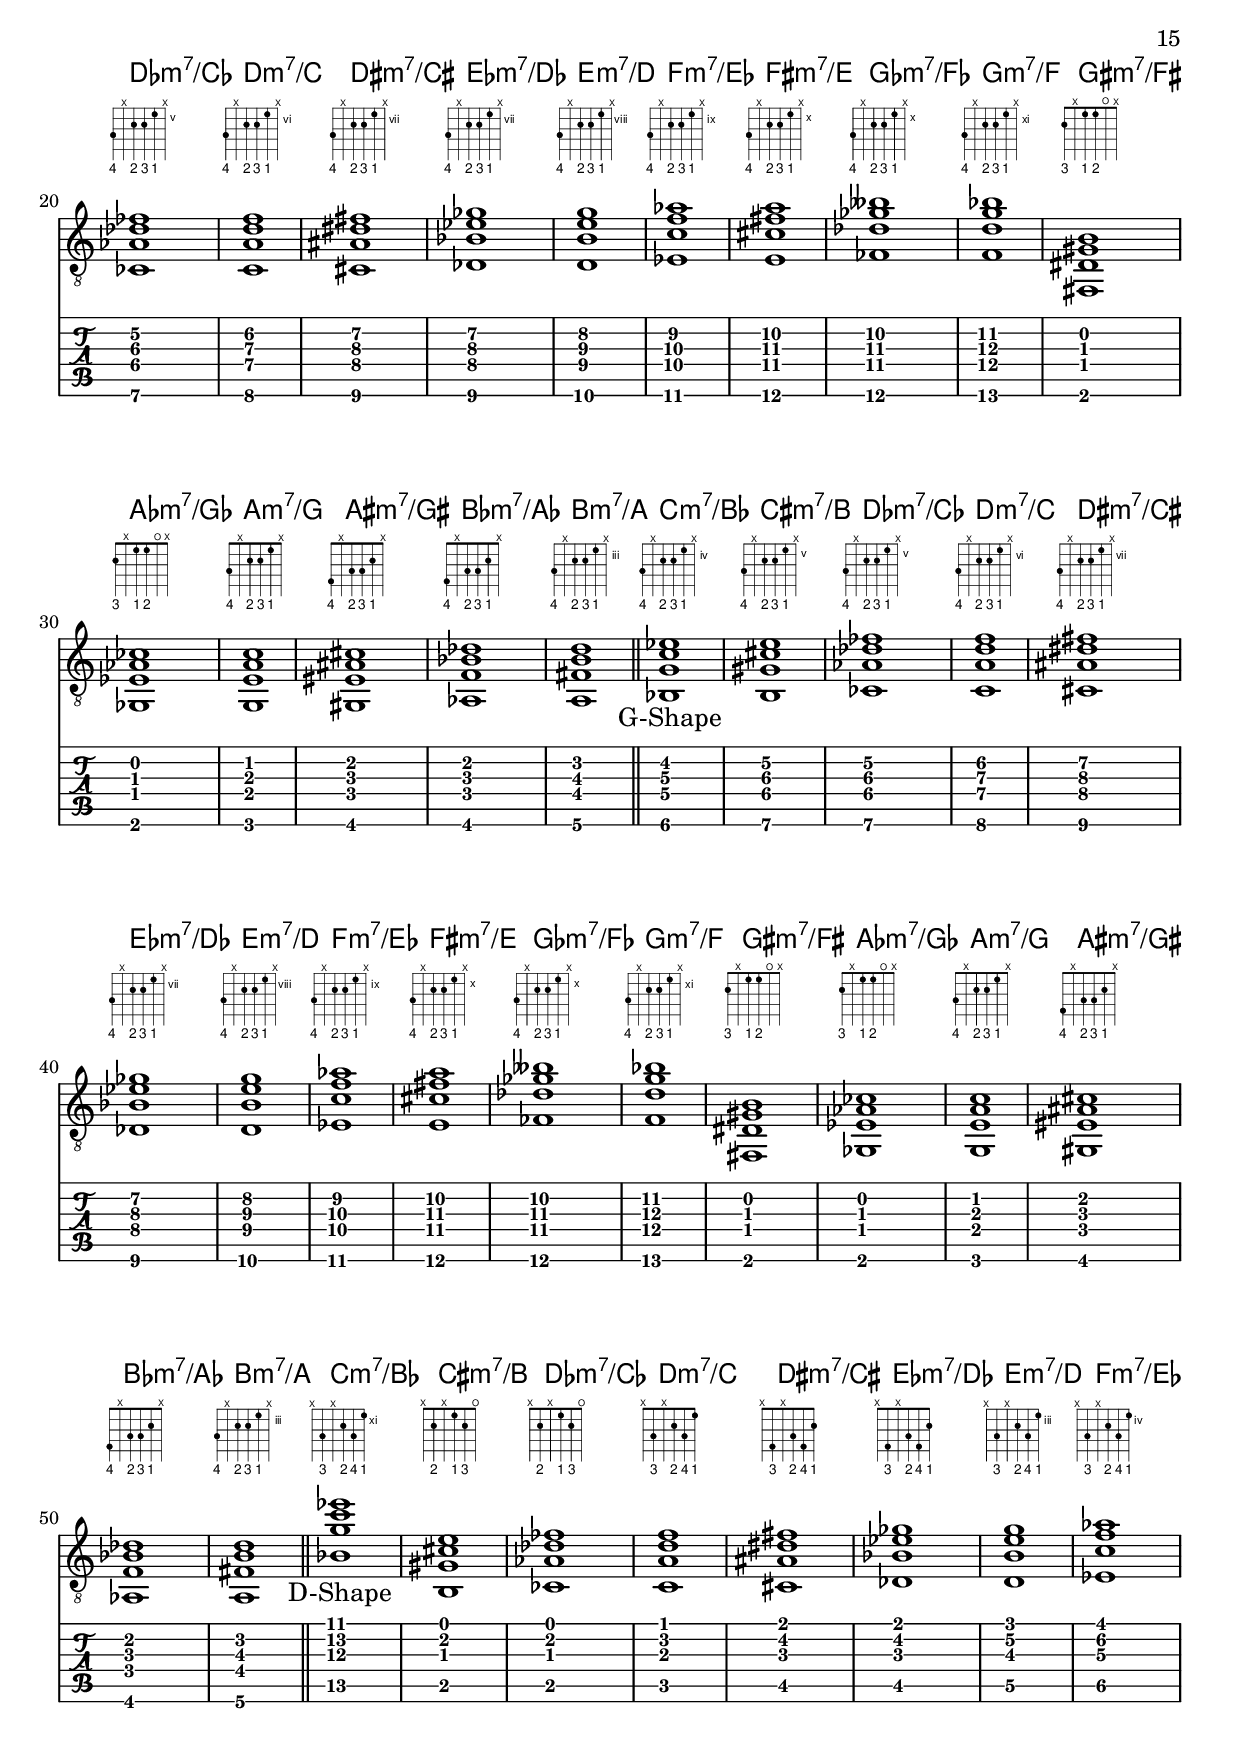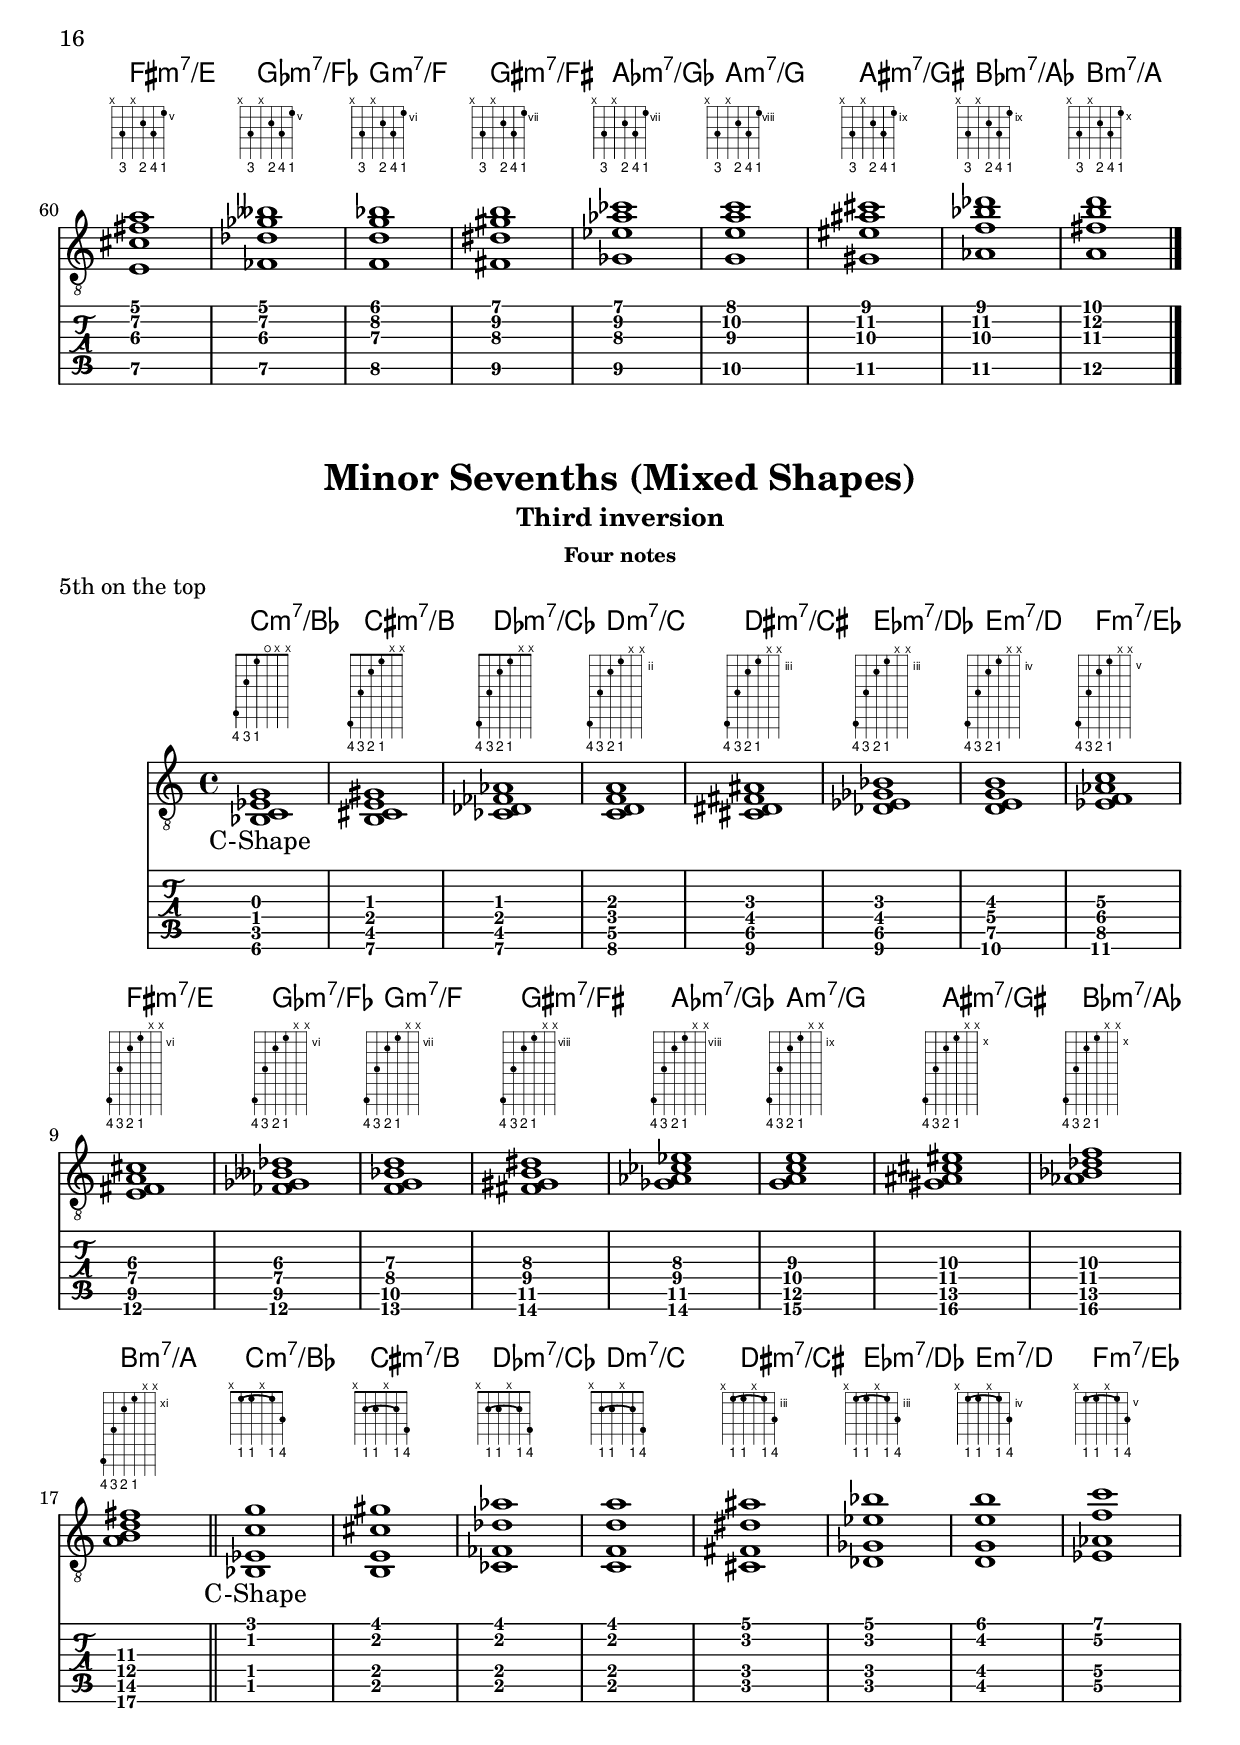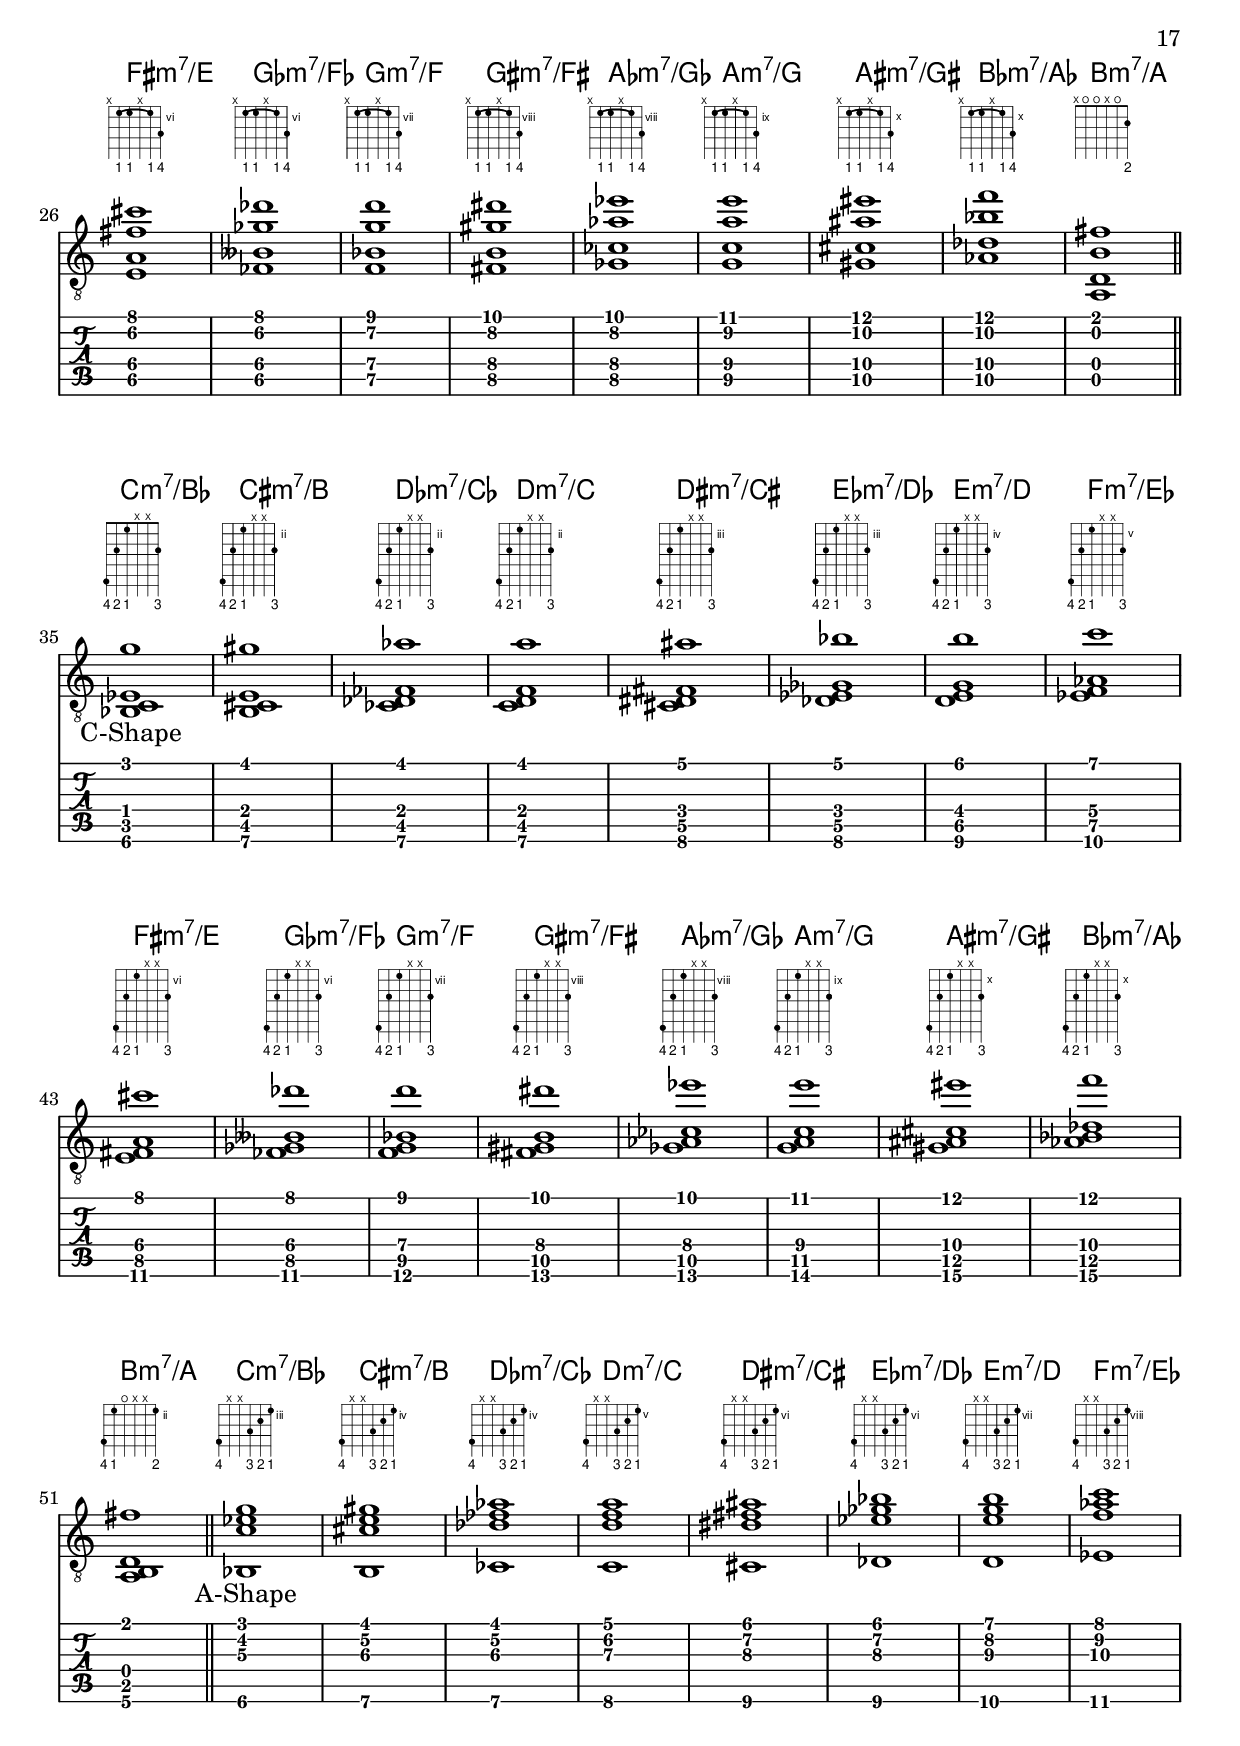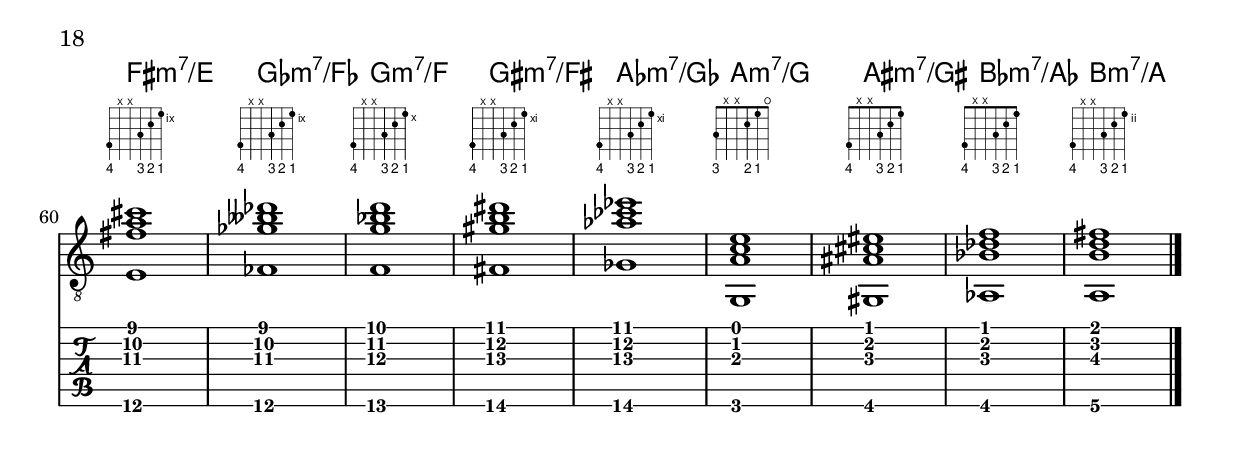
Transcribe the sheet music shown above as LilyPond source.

\version "2.19.15"
%\include "predefined-guitar-fretboards.ly"
\include "../c-shape.ly"
\include "../a-shape.ly"
\include "../g-shape.ly"
\include "../e-shape.ly"
\include "../d-shape.ly"
\include "../alt-shape.ly"

\layout {
   \context { %\Score
      %\override StringNumber.transparent = ##t
      \Voice
      \remove "New_fingering_engraver"
   }
}

\paper {
  print-all-headers = ##t
}

%%%%%%%%%%%%%%%%%%%%%%%%%%%%%%%%%%%%%%%%%%%%%%%%%
%%%%%%%%%%%%%%%%% MINOR SEVENTHS %%%%%%%%%%%%%%%%
%%%%%%%%%%%%%%%%%%%%%%%%%%%%%%%%%%%%%%%%%%%%%%%%%
minorSeventhsRootPositionFourNotesThirdOnTopChordSymbols = \chordmode {
% * tetrads
% ** minor sevenths
% *** root position
% **** four notes
% ***** third on the top
  %\aShape
  %\eShape
  %\dShape
  \repeat unfold 3 {
    c1:m7
    cis1:m7 
    des1:m7
    d1:m7
    dis1:m7 
    es1:m7
    e1:m7
    f1:m7
    fis1:m7 
    ges1:m7
    g1:m7
    gis1:m7 
    as1:m7
    a1:m7
    ais1:m7 
    bes1:m7
    b1:m7
  }
}

minorSeventhsRootPositionFourNotesThirdOnTopShapes = \lyricmode {
% * tetrads
% ** minor sevenths
% *** root position
% **** four notes
% ***** third on the top
  \repeat unfold 1 {
    A-Shape \repeat unfold 16 { \skip1 }
  }
  \repeat unfold 1 {
    E-Shape \repeat unfold 16 { \skip1 }
  }
  \repeat unfold 1 {
    D-Shape \repeat unfold 16 { \skip1 }
  }
}

minorSeventhsRootPositionFourNotesThirdOnTop = \chordmode {
% * tetrads
% ** minor sevenths
% *** root position
% **** four notes
% ***** third on the top
  \aShape
  c,1:1.5.7.10-
  cis,1:1.5.7.10-
  des,1:1.5.7.10-
  d,1:1.5.7.10-
  dis,1:1.5.7.10-
  es,1:1.5.7.10-
  e,1:1.5.7.10-
  f,1:1.5.7.10-
  fis,1:1.5.7.10-
  ges,1:1.5.7.10-
  g,1:1.5.7.10-
  gis,1:1.5.7.10-
  as,1:1.5.7.10-
  a,,1:1.5.7.10-
  ais,,1:1.5.7.10-
  bes,,1:1.5.7.10-
  b,,1:1.5.7.10-
  \bar "||"
  \eShape
  c,1:1.5.7.10-
  cis,1:1.5.7.10-
  des,1:1.5.7.10-
  d,1:1.5.7.10-
  dis,1:1.5.7.10-
  es,1:1.5.7.10-
  e,,1:1.5.7.10-
  f,,1:1.5.7.10-
  fis,,1:1.5.7.10-
  ges,,1:1.5.7.10-
  g,,1:1.5.7.10-
  gis,,1:1.5.7.10-
  as,,1:1.5.7.10-
  a,,1:1.5.7.10-
  ais,,1:1.5.7.10-
  bes,,1:1.5.7.10-
  b,,1:1.5.7.10-
  \bar "||"
  \dShape
  c1:1.5.7.10-
  cis1:1.5.7.10-
  des1:1.5.7.10-
  d,1:1.5.7.10-
  dis,1:1.5.7.10-
  es,1:1.5.7.10-
  e,1:1.5.7.10-
  f,1:1.5.7.10-
  fis,1:1.5.7.10-
  ges,1:1.5.7.10-
  g,1:1.5.7.10-
  gis,1:1.5.7.10-
  as,1:1.5.7.10-
  a,1:1.5.7.10-
  ais,1:1.5.7.10-
  bes,1:1.5.7.10-
  b,1:1.5.7.10-
  \bar "|."
}

minorSeventhsRootPositionFourNotesFifthOnTopChordSymbols = \chordmode {
% * tetrads
% ** minor sevenths
% *** root position
% **** four notes
% ***** 5th on the top
  %\cShape
  %\aShape
  %\eShape
  \repeat unfold 3 {
    c1:m7
    cis1:m7 
    des1:m7
    d1:m7
    dis1:m7 
    es1:m7
    e1:m7
    f1:m7
    fis1:m7 
    ges1:m7
    g1:m7
    gis1:m7 
    as1:m7
    a1:m7
    ais1:m7 
    bes1:m7
    b1:m7
  }
}

minorSeventhsRootPositionFourNotesFifthOnTopShapes = \lyricmode {
% * tetrads
% ** minor sevenths
% *** root position
% **** four notes
% ***** 5th on the top
  C-Shape \repeat unfold 16 { \skip1 }
  A-Shape \repeat unfold 16 { \skip1 }
  E-Shape \repeat unfold 16 { \skip1 }
}

minorSeventhsRootPositionFourNotesFifthOnTop = \chordmode {
% * tetrads
% ** minor sevenths
% *** root position
% **** four notes
% ***** 5th on the top
  \cShape
  c,1:1.3-.7.12
  cis,1:1.3-.7.12
  des,1:1.3-.7.12
  d,1:1.3-.7.12
  dis,1:1.3-.7.12
  es,1:1.3-.7.12
  e,1:1.3-.7.12
  f,1:1.3-.7.12
  fis,1:1.3-.7.12
  ges,1:1.3-.7.12
  g,1:1.3-.7.12
  gis,1:1.3-.7.12
  as,1:1.3-.7.12
  a,1:1.3-.7.12
  ais,1:1.3-.7.12
  bes,1:1.3-.7.12
  b,,1:1.3-.7.12
  \bar "||"
  \aShape
  c,1:1.7.10-.12
  cis,1:1.7.10-.12
  des,1:1.7.10-.12
  d,1:1.7.10-.12
  dis,1:1.7.10-.12
  es,1:1.7.10-.12
  e,1:1.7.10-.12
  f,1:1.7.10-.12
  fis,1:1.7.10-.12
  ges,1:1.7.10-.12
  g,1:1.7.10-.12
  gis,1:1.7.10-.12
  as,1:1.7.10-.12
  a,,1:1.7.10-.12
  ais,,1:1.7.10-.12
  bes,,1:1.7.10-.12
  b,,1:1.7.10-.12
  \bar "||"
  \eShape
  c,1:1.7.10-.12
  cis,1:1.7.10-.12
  des,1:1.7.10-.12
  d,1:1.7.10-.12
  dis,1:1.7.10-.12
  es,1:1.7.10-.12
  e,,1:1.7.10-.12
  f,,1:1.7.10-.12
  fis,,1:1.7.10-.12
  ges,,1:1.7.10-.12
  g,,1:1.7.10-.12
  gis,,1:1.7.10-.12
  as,,1:1.7.10-.12
  a,,1:1.7.10-.12
  ais,,1:1.7.10-.12
  bes,,1:1.7.10-.12
  b,,1:1.7.10-.12
  \bar "|."
}


minorSeventhsRootPositionFourNotesSeventhOnTopChordSymbols = \chordmode {
% * tetrads
% ** minor sevenths
% *** root position
% **** four notes
% ***** 7th on the top
  %\cShape
  %\gShape
  \repeat unfold 2 {
    c1:m7
    cis1:m7 
    des1:m7
    d1:m7
    dis1:m7 
    es1:m7
    e1:m7
    f1:m7
    fis1:m7 
    ges1:m7
    g1:m7
    gis1:m7 
    as1:m7
    a1:m7
    ais1:m7 
    bes1:m7
    b1:m7
  }
}

minorSeventhsRootPositionFourNotesSeventhOnTopShapes = \lyricmode {
% * tetrads
% ** minor sevenths
% *** root position
% **** four notes
% ***** 7th on the top
  C-Shape \repeat unfold 16 { \skip1 }
  G-Shape \repeat unfold 16 { \skip1 }
}

minorSeventhsRootPositionFourNotesSeventhOnTop = \chordmode {
% * tetrads
% ** minor sevenths
% *** root position
% **** four notes
% ***** 7th on the top
  \cShape
  c1:1.3-.5.7
  cis,1:1.3-.5.7
  des,1:1.3-.5.7
  d,1:1.3-.5.7
  dis,1:1.3-.5.7
  es,1:1.3-.5.7
  e,1:1.3-.5.7
  f,1:1.3-.5.7
  fis,1:1.3-.5.7
  ges,1:1.3-.5.7
  g,1:1.3-.5.7
  gis,1:1.3-.5.7
  as,1:1.3-.5.7
  a,1:1.3-.5.7
  ais,1:1.3-.5.7
  bes,1:1.3-.5.7
  b,1:1.3-.5.7
  \bar "||"
  \gShape
  c,1:1.10-.12.14
  cis,1:1.10-.12.14
  des,1:1.10-.12.14
  d,1:1.10-.12.14
  dis,1:1.10-.12.14
  es,1:1.10-.12.14
  e,1:1.10-.12.14
  f,1:1.10-.12.14
  fis,,1:1.10-.12.14
  ges,,1:1.10-.12.14
  g,,1:1.10-.12.14
  gis,,1:1.10-.12.14
  as,,1:1.10-.12.14
  a,,1:1.10-.12.14
  ais,,1:1.10-.12.14
  bes,,1:1.10-.12.14
  b,,1:1.10-.12.14
  \bar "|."
}

minorSeventhsFirstInversionFourNotesRootOnTopChordSymbols = \chordmode {
% * tetrads
% ** minor sevenths
% *** first inversion
% **** four notes
% ***** root on the top
  %\cShape
  %\eShape 
  \repeat unfold 2 {
    c1:m7/es
    cis1:m7/e
    des1:m7/fes
    d1:m7/f
    dis1:m7/fis 
    es1:m7/ges
    e1:m7/g
    f1:m7/as
    fis1:m7/a
    ges1:m7/beses
    g1:m7/bes
    gis1:m7/b
    as1:m7/ces
    a1:m7/c
    ais1:m7/cis 
    bes1:m7/des
    b1:m7/d
  }
}

minorSeventhsFirstInversionFourNotesRootOnTopShapes = \lyricmode {
% * tetrads
% ** minor sevenths
% *** first inversion
% **** four notes
% ***** root on the top
  C-Shape \repeat unfold 16 { \skip1 }
  E-Shape \repeat unfold 16 { \skip1 }
}

minorSeventhsFirstInversionFourNotesRootOnTop = \chordmode {
% * tetrads
% ** minor sevenths
% *** first inversion
% **** four notes
% ***** root on the top
  \cShape
  c,1:3-.5.7.8
  cis,1:3-.5.7.8
  des,1:3-.5.7.8
  d,1:3-.5.7.8
  dis,1:3-.5.7.8
  es,1:3-.5.7.8
  e,1:3-.5.7.8
  f,1:3-.5.7.8
  fis,1:3-.5.7.8
  ges,1:3-.5.7.8
  g,1:3-.5.7.8
  gis,1:3-.5.7.8
  as,1:3-.5.7.8
  a,1:3-.5.7.8
  ais,1:3-.5.7.8
  bes,1:3-.5.7.8
  b,,1:3-.5.7.8
  \bar "||"
  \eShape
  c,1:3-.12.14.15^1
  cis,1:3-.12.14.15^1
  des,1:3-.12.14.15^1
  d,1:3-.12.14.15^1
  dis,1:3-.12.14.15^1
  es,1:3-.12.14.15^1
  e,,1:3-.12.14.15^1
  f,,1:3-.12.14.15^1
  fis,,1:3-.12.14.15^1
  ges,,1:3-.12.14.15^1
  g,,1:3-.12.14.15^1
  gis,,1:3-.12.14.15^1
  as,,1:3-.12.14.15^1
  a,,1:3-.12.14.15^1
  ais,,1:3-.12.14.15^1
  bes,,1:3-.12.14.15^1
  b,,1:3-.12.14.15^1
  \bar "|."
}


minorSeventhsFirstInversionFourNotesFifthOnTopChordSymbols = \chordmode {
% * tetrads
% ** minor sevenths
% *** first inversion
% **** four notes
% ***** 5th on the top
  %\cShape
  %\cShape
  %\aShape
  %\gShape
  %\dShape
  \repeat unfold 5 {
    c1:m7/es
    cis1:m7/e
    des1:m7/fes
    d1:m7/f
    dis1:m7/fis 
    es1:m7/ges
    e1:m7/g
    f1:m7/as
    fis1:m7/a
    ges1:m7/beses
    g1:m7/bes
    gis1:m7/b
    as1:m7/ces
    a1:m7/c
    ais1:m7/cis 
    bes1:m7/des
    b1:m7/d
  }
}

minorSeventhsFirstInversionFourNotesFifthOnTopShapes = \lyricmode {
% * tetrads
% ** minor sevenths
% *** first inversion
% **** four notes
% ***** 5th on the top
  \repeat unfold 2 {
    C-Shape \repeat unfold 16 { \skip1 }
  }
  A-Shape \repeat unfold 16 { \skip1 }
  G-Shape \repeat unfold 16 { \skip1 }
  D-Shape \repeat unfold 16 { \skip1 }
}

minorSeventhsFirstInversionFourNotesFifthOnTop = \chordmode {
% * tetrads
% ** minor sevenths
% *** first inversion
% **** four notes
% ***** 5th on the top
  \cShape
  c1:3-.7.8.12
  cis1:3-.7.8.12
  des1:3-.7.8.12
  d1:3-.7.8.12
  dis1:3-.7.8.12
  es1:3-.7.8.12
  e1:3-.7.8.12
  f1:3-.7.8.12
  fis1:3-.7.8.12
  ges1:3-.7.8.12
  g1:3-.7.8.12
  gis1:3-.7.8.12
  as1:3-.7.8.12
  a1:3-.7.8.12
  ais1:3-.7.8.12
  bes1:3-.7.8.12
  b,1:3-.7.8.12
  \bar "||"
  \cShape
  % the following definitions are wrong! it should read: 3-.8.14.19^1.  TODO: check the c-shape chord definitions.
  % c,1:3-.8.14.19
  % cis,,1:3-.8.14.19
  % des,,1:3-.8.14.19
  % d,,1:3-.8.14.19
  % dis,,1:3-.8.14.19
  % es,,1:3-.8.14.19
  % e,,1:3-.8.14.19
  % f,,1:3-.8.14.19
  % fis,,1:3-.8.14.19
  % ges,,1:3-.8.14.19
  % g,,1:3-.8.14.19
  % gis,,1:3-.8.14.19
  % as,,1:3-.8.14.19
  % a,,1:3-.8.14.19
  % ais,,1:3-.8.14.19
  % bes,,1:3-.8.14.19
  % b,,1:3-.8.14.19
  \transpose c c { <es c' bes' g''> }
  \transpose c cis, { <es c' bes' g''> }
  \transpose c des, { <es c' bes' g''> }
  \transpose c d, { <es c' bes' g''> }
  \transpose c dis, { <es c' bes' g''> }
  \transpose c es, { <es c' bes' g''> }
  \transpose c e, { <es c' bes' g''> }
  \transpose c f, { <es c' bes' g''> }
  \transpose c fis, { <es c' bes' g''> }
  \transpose c ges, { <es c' bes' g''> }
  \transpose c g, { <es c' bes' g''> }
  \transpose c gis, { <es c' bes' g''> }
  \transpose c as, { <es c' bes' g''> }
  \transpose c a, { <es c' bes' g''> }
  \transpose c ais, { <es c' bes' g''> }
  \transpose c bes, { <es c' bes' g''> }
  \transpose c b, { <es c' bes' g''> }
% due to a lilypond bug (lp issue 4433: false interpretation of 14 in chord mode) chord mode cannot be used here! All chords need to be defined in note mode.
  
  \bar "||"
  \aShape
  c,1:3-.7.8.12^1
  cis,1:3-.7.8.12^1
  des,1:3-.7.8.12^1
  d,1:3-.7.8.12^1
  dis,1:3-.7.8.12^1
  es,1:3-.7.8.12^1
  e,1:3-.7.8.12^1
  f,1:3-.7.8.12^1
  fis,1:3-.7.8.12^1
  ges,1:3-.7.8.12^1
  g,,1:3-.7.8.12^1
  gis,,1:3-.7.8.12^1
  as,,1:3-.7.8.12^1
  a,,1:3-.7.8.12^1
  ais,,1:3-.7.8.12^1
  bes,,1:3-.7.8.12^1
  b,,1:3-.7.8.12^1
  \bar "||"
  \gShape
  c,1:3-.7.8.12^1
  cis,1:3-.7.8.12^1
  des,1:3-.7.8.12^1
  d,1:3-.7.8.12^1
  dis,1:3-.7.8.12^1
  es,1:3-.7.8.12^1
  e,1:3-.7.8.12^1
  f,1:3-.7.8.12^1
  fis,1:3-.7.8.12^1
  ges,1:3-.7.8.12^1
  g,,1:3-.7.8.12^1
  gis,,1:3-.7.8.12^1
  as,,1:3-.7.8.12^1
  a,,1:3-.7.8.12^1
  ais,,1:3-.7.8.12^1
  bes,,1:3-.7.8.12^1
  b,,1:3-.7.8.12^1
  \bar "||"
  \dShape
  c,1:3-.7.8.12^1
  cis,1:3-.7.8.12^1
  des,1:3-.7.8.12^1
  d,,1:3-.7.8.12^1
  dis,,1:3-.7.8.12^1
  es,,1:3-.7.8.12^1
  e,,1:3-.7.8.12^1
  f,,1:3-.7.8.12^1
  fis,,1:3-.7.8.12^1
  ges,,1:3-.7.8.12^1
  g,,1:3-.7.8.12^1
  gis,,1:3-.7.8.12^1
  as,,1:3-.7.8.12^1
  a,,1:3-.7.8.12^1
  ais,,1:3-.7.8.12^1
  bes,,1:3-.7.8.12^1
  b,,1:3-.7.8.12^1
  \bar "|."
}

minorSeventhsFirstInversionFourNotesSeventhOnTopChordSymbols = \chordmode {
% * tetrads
% ** minor sevenths
% *** first inversion
% **** four notes
% ***** seventh on the top
  %\gShape
  %\dShape
  \repeat unfold 2 {
    c1:m7/es
    cis1:m7/e
    des1:m7/fes
    d1:m7/f
    dis1:m7/fis 
    es1:m7/ges
    e1:m7/g
    f1:m7/as
    fis1:m7/a
    ges1:m7/beses
    g1:m7/bes
    gis1:m7/b
    as1:m7/ces
    a1:m7/c
    ais1:m7/cis 
    bes1:m7/des
    b1:m7/d
  }
}

minorSeventhsFirstInversionFourNotesSeventhOnTopShapes = \lyricmode {
% * tetrads
% ** minor sevenths
% *** first inversion
% **** four notes
% ***** seventh on the top
  G-Shape \repeat unfold 16 { \skip1 }
  D-Shape \repeat unfold 16 { \skip1 }
}

minorSeventhsFirstInversionFourNotesSeventhOnTop = \chordmode {
% * tetrads
% ** minor sevenths
% *** first inversion
% **** four notes
% ***** seventh on the top
  \gShape
  c,1:3-.8.12.14^1
  cis,1:3-.8.12.14^1
  des,1:3-.8.12.14^1
  d,1:3-.8.12.14^1
  dis,1:3-.8.12.14^1
  es,1:3-.8.12.14^1
  e,1:3-.8.12.14^1
  f,1:3-.8.12.14^1
  fis,1:3-.8.12.14^1
  ges,1:3-.8.12.14^1
  g,,1:3-.8.12.14^1
  gis,,1:3-.8.12.14^1
  as,,1:3-.8.12.14^1
  a,,1:3-.8.12.14^1
  ais,,1:3-.8.12.14^1
  bes,,1:3-.8.12.14^1
  b,,1:3-.8.12.14^1
  \bar "||"
  \dShape
  c,1:3-.8.12.14^1
  cis,1:3-.8.12.14^1
  des,1:3-.8.12.14^1
  d,,1:3-.8.12.14^1
  dis,,1:3-.8.12.14^1
  es,,1:3-.8.12.14^1
  e,,1:3-.8.12.14^1
  f,,1:3-.8.12.14^1
  fis,,1:3-.8.12.14^1
  ges,,1:3-.8.12.14^1
  g,,1:3-.8.12.14^1
  gis,,1:3-.8.12.14^1
  as,,1:3-.8.12.14^1
  a,,1:3-.8.12.14^1
  ais,,1:3-.8.12.14^1
  bes,,1:3-.8.12.14^1
  b,,1:3-.8.12.14^1
  \bar "|."
}

minorSeventhsSecondInversionFourNotesRootOnTopChordSymbols = \chordmode {
% * tetrads
% ** minor sevenths
% *** second inversion
% **** four notes
% ***** root on the top
  %\cShape
  %\cShape
  %\eShape
  \repeat unfold 3 {
    c1:m7/g
    cis1:m7/gis 
    des1:m7/as
    d1:m7/a
    dis1:m7/ais 
    es1:m7/bes
    e1:m7/b
    f1:m7/c
    fis1:m7/cis 
    ges1:m7/des
    g1:m7/d
    gis1:m7/dis 
    as1:m7/es
    a1:m7/e
    ais1:m7/eis 
    bes1:m7/f
    b1:m7/fis
  }
}

minorSeventhsSecondInversionFourNotesRootOnTopShapes = \lyricmode {
% * tetrads
% ** minor sevenths
% *** second inversion
% **** four notes
% ***** root on the top
  \repeat unfold 2 {
    C-Shape \repeat unfold 16 { \skip1 }
  }
  E-Shape \repeat unfold 16 { \skip1 }
}

minorSeventhsSecondInversionFourNotesRootOnTop = \chordmode {
% * tetrads
% ** minor sevenths
% *** second inversion
% **** four notes
% ***** root on the top
  \cShape
  % c,,1:5.10-.14.15^1.3-
  % cis,,1:5.10-.14.15^1.3-
  % des,,1:5.10-.14.15^1.3-
  % d,,1:5.10-.14.15^1.3-
  % dis,,1:5.10-.14.15^1.3-
  % es,,1:5.10-.14.15^1.3-
  % e,,1:5.10-.14.15^1.3-
  % f,,1:5.10-.14.15^1.3-
  % fis,,1:5.10-.14.15^1.3-
  % ges,,1:5.10-.14.15^1.3-
  % g,,1:5.10-.14.15^1.3-
  % gis,,1:5.10-.14.15^1.3-
  % as,,1:5.10-.14.15^1.3-
  % a,,1:5.10-.14.15^1.3-
  % ais,,1:5.10-.14.15^1.3-
  % bes,,1:5.10-.14.15^1.3-
  % b,,,1:5.10-.14.15^1.3-
% due to a lilypond bug (lp issue 4433: false interpretation of 14 in chord mode) chord mode cannot be used here! All chords need to be defined in note mode.
  \transpose c c { <g, es bes c'> }
  \transpose c cis { <g, es bes c'> }
  \transpose c des { <g, es bes c'> }
  \transpose c d { <g, es bes c'> }
  \transpose c dis { <g, es bes c'> }
  \transpose c es { <g, es bes c'> }
  \transpose c e { <g, es bes c'> }
  \transpose c f { <g, es bes c'> }
  \transpose c fis { <g, es bes c'> }
  \transpose c ges { <g, es bes c'> }
  \transpose c g { <g, es bes c'> }
  \transpose c gis { <g, es bes c'> }
  \transpose c as { <g, es bes c'> }
  \transpose c a { <g, es bes c'> }
  \transpose c ais { <g, es bes c'> }
  \transpose c bes { <g, es bes c'> }
  \transpose c b, { <g, es bes c'> }
  \bar "||"
  \cShape
  c,,1:5.7.10-.15^1.3-
  cis,,1:5.7.10-.15^1.3-
  des,,1:5.7.10-.15^1.3-
  d,,1:5.7.10-.15^1.3-
  dis,,1:5.7.10-.15^1.3-
  es,,1:5.7.10-.15^1.3-
  e,,1:5.7.10-.15^1.3-
  f,,1:5.7.10-.15^1.3-
  fis,,1:5.7.10-.15^1.3-
  ges,,1:5.7.10-.15^1.3-
  g,,1:5.7.10-.15^1.3-
  gis,,1:5.7.10-.15^1.3-
  as,,1:5.7.10-.15^1.3-
  a,,1:5.7.10-.15^1.3-
  ais,,1:5.7.10-.15^1.3-
  bes,,1:5.7.10-.15^1.3-
  b,,,1:5.7.10-.15^1.3-
  \bar "||"
  \eShape
  c,1:5.10-.14.15^1.3-
  cis,1:5.10-.14.15^1.3-
  des,1:5.10-.14.15^1.3-
  d,1:5.10-.14.15^1.3-
  dis,1:5.10-.14.15^1.3-
  es,1:5.10-.14.15^1.3-
  e,,1:5.10-.14.15^1.3-
  f,,1:5.10-.14.15^1.3-
  fis,,1:5.10-.14.15^1.3-
  ges,,1:5.10-.14.15^1.3-
  g,,1:5.10-.14.15^1.3-
  gis,,1:5.10-.14.15^1.3-
  as,,1:5.10-.14.15^1.3-
  a,,1:5.10-.14.15^1.3-
  ais,,1:5.10-.14.15^1.3-
  bes,,1:5.10-.14.15^1.3-
  b,,1:5.10-.14.15^1.3-
  \bar "|."
}


minorSeventhsSecondInversionFourNotesThirdOnTopChordSymbols = \chordmode {
% * tetrads
% ** minor sevenths
% *** second inversion
% **** four notes
% ***** 3rd on the top
  %\cShape
  \repeat unfold 2 {
    c1:m7/g
    cis1:m7/gis 
    des1:m7/as
    d1:m7/a
    dis1:m7/ais 
    es1:m7/bes
    e1:m7/b
    f1:m7/c
    fis1:m7/cis 
    ges1:m7/des
    g1:m7/d
    gis1:m7/dis 
    as1:m7/es
    a1:m7/e
    ais1:m7/eis 
    bes1:m7/f
    b1:m7/fis
  }
}

minorSeventhsSecondInversionFourNotesThirdOnTopShapes = \lyricmode {
% * tetrads
% ** minor sevenths
% *** second inversion
% **** four notes
% ***** 3rd on the top
  C-Shape \repeat unfold 16 { \skip1 }
  C-Shape \repeat unfold 16 { \skip1 }
}

minorSeventhsSecondInversionFourNotesThirdOnTop = \chordmode {
% * tetrads
% ** minor sevenths
% *** second inversion
% **** four notes
% ***** 3rd on the top
  \cShape
  % c1:5.14.15.17-^1.3-
  % cis,1:5.14.15.17-^1.3-
  % des,1:5.14.15.17-^1.3-
  % d,1:5.14.15.17-^1.3-
  % dis,1:5.14.15.17-^1.3-
  % es,1:5.14.15.17-^1.3-
  % e,1:5.14.15.17-^1.3-
  % f,1:5.14.15.17-^1.3-
  % fis,1:5.14.15.17-^1.3-
  % ges,1:5.14.15.17-^1.3-
  % g,1:5.14.15.17-^1.3-
  % gis,1:5.14.15.17-^1.3-
  % as,1:5.14.15.17-^1.3-
  % a,1:5.14.15.17-^1.3-
  % ais,1:5.14.15.17-^1.3-
  % bes,1:5.14.15.17-^1.3-
  % b,1:5.14.15.17-^1.3-
% due to a lilypond bug (lp issue 4433: false interpretation of 14 in chord mode) chord mode cannot be used here! All chords need to be defined in note mode.
  \transpose c c { <g bes' c'' es''> }
  \transpose c cis, { <g bes' c'' es''> }
  \transpose c des, { <g bes' c'' es''> }
  \transpose c d, { <g bes' c'' es''> }
  \transpose c dis, { <g bes' c'' es''> }
  \transpose c es, { <g bes' c'' es''> }
  \transpose c e, { <g bes' c'' es''> }
  \transpose c f, { <g bes' c'' es''> }
  \transpose c fis, { <g bes' c'' es''> }
  \transpose c ges, { <g bes' c'' es''> }
  \transpose c g, { <g bes' c'' es''> }
  \transpose c gis, { <g bes' c'' es''> }
  \transpose c as, { <g bes' c'' es''> }
  \transpose c a, { <g bes' c'' es''> }
  \transpose c ais, { <g bes' c'' es''> }
  \transpose c bes, { <g bes' c'' es''> }
  \transpose c b, { <g bes' c'' es''> }
  \bar "||"
  \cShape
  % c1:5.14.15.17-^1.3-
  % cis,1:5.14.15.17-^1.3-
  % des,1:5.14.15.17-^1.3-
  % d,1:5.14.15.17-^1.3-
  % dis,1:5.14.15.17-^1.3-
  % es,1:5.14.15.17-^1.3-
  % e,1:5.14.15.17-^1.3-
  % f,1:5.14.15.17-^1.3-
  % fis,1:5.14.15.17-^1.3-
  % ges,1:5.14.15.17-^1.3-
  % g,1:5.14.15.17-^1.3-
  % gis,1:5.14.15.17-^1.3-
  % as,1:5.14.15.17-^1.3-
  % a,1:5.14.15.17-^1.3-
  % ais,1:5.14.15.17-^1.3-
  % bes,1:5.14.15.17-^1.3-
  % b,1:5.14.15.17-^1.3-
% due to a lilypond bug (lp issue 4433: false interpretation of 14 in chord mode) chord mode cannot be used here! All chords need to be defined in note mode.
  \transpose c c { <g' bes' c'' es''> }
  \transpose c cis, { <g' bes' c'' es''> }
  \transpose c des, { <g' bes' c'' es''> }
  \transpose c d, { <g' bes' c'' es''> }
  \transpose c dis, { <g' bes' c'' es''> }
  \transpose c es, { <g' bes' c'' es''> }
  \transpose c e, { <g' bes' c'' es''> }
  \transpose c f, { <g' bes' c'' es''> }
  \transpose c fis, { <g' bes' c'' es''> }
  \transpose c ges, { <g' bes' c'' es''> }
  \transpose c g, { <g' bes' c'' es''> }
  \transpose c gis, { <g' bes' c'' es''> }
  \transpose c as, { <g' bes' c'' es''> }
  \transpose c a, { <g' bes' c'' es''> }
  \transpose c ais, { <g' bes' c'' es''> }
  \transpose c bes, { <g' bes' c'' es''> }
  \transpose c b, { <g' bes' c'' es''> }
  \bar "|."
}

minorSeventhsSecondInversionFourNotesSeventhOnTopChordSymbols = \chordmode {
% * tetrads
% ** minor sevenths
% *** second inversion
% **** four notes
% ***** 7th on the top
  %\cShape
  %\aShape
  %\gShape
  %\eShape
  \repeat unfold 4 {
    c1:m7/g
    cis1:m7/gis 
    des1:m7/as
    d1:m7/a
    dis1:m7/ais 
    es1:m7/bes
    e1:m7/b
    f1:m7/c
    fis1:m7/cis 
    ges1:m7/des
    g1:m7/d
    gis1:m7/dis 
    as1:m7/es
    a1:m7/e
    ais1:m7/eis 
    bes1:m7/f
    b1:m7/fis
  }
}

minorSeventhsSecondInversionFourNotesSeventhOnTopShapes = \lyricmode {
% * tetrads
% ** minor sevenths
% *** second inversion
% **** four notes
% ***** 7th on the top
  C-Shape \repeat unfold 16 { \skip1 }
  A-Shape \repeat unfold 16 { \skip1 }
  G-Shape \repeat unfold 16 { \skip1 }
  E-Shape \repeat unfold 16 { \skip1 }
}

minorSeventhsSecondInversionFourNotesSeventhOnTop = \chordmode {
% * tetrads
% ** minor sevenths
% *** second inversion
% **** four notes
% ***** 7th on the top
  \cShape
  % c,,1:5.8.10-.14^1.3-
  % cis,,1:5.8.10-.14^1.3-
  % des,,1:5.8.10-.14^1.3-
  % d,,1:5.8.10-.14^1.3-
  % dis,,1:5.8.10-.14^1.3-
  % es,,1:5.8.10-.14^1.3-
  % e,,1:5.8.10-.14^1.3-
  % f,,1:5.8.10-.14^1.3-
  % fis,,1:5.8.10-.14^1.3-
  % ges,,1:5.8.10-.14^1.3-
  % g,,1:5.8.10-.14^1.3-
  % gis,,1:5.8.10-.14^1.3-
  % as,,1:5.8.10-.14^1.3-
  % a,,1:5.8.10-.14^1.3-
  % ais,,1:5.8.10-.14^1.3-
  % bes,,1:5.8.10-.14^1.3-
  % b,,,1:5.8.10-.14^1.3-
% due to a lilypond bug (lp issue 4433: false interpretation of 14 in chord mode) chord mode cannot be used here! All chords need to be defined in note mode.
  \transpose c c { <g, c es bes> }
  \transpose c cis { <g, c es bes> }
  \transpose c des { <g, c es bes> }
  \transpose c d { <g, c es bes> }
  \transpose c dis { <g, c es bes> }
  \transpose c es { <g, c es bes> }
  \transpose c e { <g, c es bes> }
  \transpose c f { <g, c es bes> }
  \transpose c fis { <g, c es bes> }
  \transpose c ges { <g, c es bes> }
  \transpose c g { <g, c es bes> }
  \transpose c gis { <g, c es bes> }
  \transpose c as { <g, c es bes> }
  \transpose c a { <g, c es bes> }
  \transpose c ais { <g, c es bes> }
  \transpose c bes { <g, c es bes> }
  \transpose c b, { <g, c es bes> }
  \bar "||"
  \aShape
  c,1:5.8.10-.14^1.3-
  cis,1:5.8.10-.14^1.3-
  des,1:5.8.10-.14^1.3-
  d,1:5.8.10-.14^1.3-
  dis,1:5.8.10-.14^1.3-
  es,1:5.8.10-.14^1.3-
  e,1:5.8.10-.14^1.3-
  f,1:5.8.10-.14^1.3-
  fis,1:5.8.10-.14^1.3-
  ges,1:5.8.10-.14^1.3-
  g,1:5.8.10-.14^1.3-
  gis,,1:5.8.10-.14^1.3-
  as,,1:5.8.10-.14^1.3-
  a,,1:5.8.10-.14^1.3-
  ais,,1:5.8.10-.14^1.3-
  bes,,1:5.8.10-.14^1.3-
  b,,1:5.8.10-.14^1.3-
  \bar "||"
  \gShape
  c,1:5.8.10-.14^1.3-
  cis,1:5.8.10-.14^1.3-
  des,1:5.8.10-.14^1.3-
  d,1:5.8.10-.14^1.3-
  dis,1:5.8.10-.14^1.3-
  es,1:5.8.10-.14^1.3-
  e,1:5.8.10-.14^1.3-
  f,1:5.8.10-.14^1.3-
  fis,1:5.8.10-.14^1.3-
  ges,1:5.8.10-.14^1.3-
  g,1:5.8.10-.14^1.3-
  gis,,1:5.8.10-.14^1.3-
  as,,1:5.8.10-.14^1.3-
  a,,1:5.8.10-.14^1.3-
  ais,,1:5.8.10-.14^1.3-
  bes,,1:5.8.10-.14^1.3-
  b,,1:5.8.10-.14^1.3-
  \bar "||"
  \eShape
  c,1:5.8.10-.14^1.3-
  cis,1:5.8.10-.14^1.3-
  des,1:5.8.10-.14^1.3-
  d,1:5.8.10-.14^1.3-
  dis,1:5.8.10-.14^1.3-
  es,1:5.8.10-.14^1.3-
  e,,1:5.8.10-.14^1.3-
  f,,1:5.8.10-.14^1.3-
  fis,,1:5.8.10-.14^1.3-
  ges,,1:5.8.10-.14^1.3-
  g,,1:5.8.10-.14^1.3-
  gis,,1:5.8.10-.14^1.3-
  as,,1:5.8.10-.14^1.3-
  a,,1:5.8.10-.14^1.3-
  ais,,1:5.8.10-.14^1.3-
  bes,,1:5.8.10-.14^1.3-
  b,,1:5.8.10-.14^1.3-
  \bar "|."
}


minorSeventhsThirdInversionFourNotesRootOnTopChordSymbols = \chordmode {
% * tetrads
% ** minor sevenths
% *** third inversion
% **** four notes
% ***** root on the top
  %\cShape
  %\gShape
  %\eShape
  \repeat unfold 3 {
    c1:m7/bes
    cis1:m7/b 
    des1:m7/ces
    d1:m7/c
    dis1:m7/cis 
    es1:m7/des
    e1:m7/d
    f1:m7/es
    fis1:m7/e 
    ges1:m7/fes
    g1:m7/f
    gis1:m7/fis 
    as1:m7/ges
    a1:m7/g
    ais1:m7/gis 
    bes1:m7/as
    b1:m7/a
  }
}

minorSeventhsThirdInversionFourNotesRootOnTopShapes = \lyricmode {
% * tetrads
% ** minor sevenths
% *** third inversion
% **** four notes
% ***** root on the top
  C-Shape \repeat unfold 16 { \skip1 }
  G-Shape \repeat unfold 16 { \skip1 }
  E-Shape \repeat unfold 16 { \skip1 }
}

minorSeventhsThirdInversionFourNotesRootOnTop = \chordmode {
% * tetrads
% ** minor sevenths
% *** third inversion
% **** four notes
% ***** root on the top
  \cShape
  c,1:7.10-.12.15^1.3-.5
  cis,1:7.10-.12.15^1.3-.5
  des,1:7.10-.12.15^1.3-.5
  d,1:7.10-.12.15^1.3-.5
  dis,1:7.10-.12.15^1.3-.5
  es,1:7.10-.12.15^1.3-.5
  e,1:7.10-.12.15^1.3-.5
  f,1:7.10-.12.15^1.3-.5
  fis,1:7.10-.12.15^1.3-.5
  ges,1:7.10-.12.15^1.3-.5
  g,1:7.10-.12.15^1.3-.5
  gis,1:7.10-.12.15^1.3-.5
  as,1:7.10-.12.15^1.3-.5
  a,1:7.10-.12.15^1.3-.5
  ais,1:7.10-.12.15^1.3-.5
  bes,1:7.10-.12.15^1.3-.5
  b,1:7.10-.12.15^1.3-.5
  \bar "||"
  \gShape
  c,,1:7.10-.12.15^1.3-.5
  cis,,1:7.10-.12.15^1.3-.5
  des,,1:7.10-.12.15^1.3-.5
  d,,1:7.10-.12.15^1.3-.5
  dis,,1:7.10-.12.15^1.3-.5
  es,,1:7.10-.12.15^1.3-.5
  e,,1:7.10-.12.15^1.3-.5
  f,,1:7.10-.12.15^1.3-.5
  fis,,1:7.10-.12.15^1.3-.5
  ges,,1:7.10-.12.15^1.3-.5
  g,,,1:7.10-.12.15^1.3-.5
  gis,,,1:7.10-.12.15^1.3-.5
  as,,,1:7.10-.12.15^1.3-.5
  a,,,1:7.10-.12.15^1.3-.5
  ais,,,1:7.10-.12.15^1.3-.5
  bes,,,1:7.10-.12.15^1.3-.5
  b,,,1:7.10-.12.15^1.3-.5
  
  \bar "||"
  \eShape
  c,1:7.10-.12.15^1.3-.5
  cis,1:7.10-.12.15^1.3-.5
  des,1:7.10-.12.15^1.3-.5
  d,1:7.10-.12.15^1.3-.5
  dis,1:7.10-.12.15^1.3-.5
  es,1:7.10-.12.15^1.3-.5
  e,,1:7.10-.12.15^1.3-.5
  f,,1:7.10-.12.15^1.3-.5
  fis,,1:7.10-.12.15^1.3-.5
  ges,,1:7.10-.12.15^1.3-.5
  g,,1:7.10-.12.15^1.3-.5
  gis,,1:7.10-.12.15^1.3-.5
  as,,1:7.10-.12.15^1.3-.5
  a,,1:7.10-.12.15^1.3-.5
  ais,,1:7.10-.12.15^1.3-.5
  bes,,1:7.10-.12.15^1.3-.5
  b,,1:7.10-.12.15^1.3-.5
  \bar "|."
}

minorSeventhsThirdInversionFourNotesThirdOnTopChordSymbols = \chordmode {
% * tetrads
% ** minor sevenths
% *** third inversion
% **** four notes
% ***** third on the top
  %\cShape
  %\aShape
  %\gShape
  %\dShape
  \repeat unfold 4 {
    c1:m7/bes
    cis1:m7/b 
    des1:m7/ces
    d1:m7/c
    dis1:m7/cis 
    es1:m7/des
    e1:m7/d
    f1:m7/es
    fis1:m7/e 
    ges1:m7/fes
    g1:m7/f
    gis1:m7/fis 
    as1:m7/ges
    a1:m7/g
    ais1:m7/gis 
    bes1:m7/as
    b1:m7/a
  }
}

minorSeventhsThirdInversionFourNotesThirdOnTopShapes = \lyricmode {
% * tetrads
% ** minor sevenths
% *** third inversion
% **** four notes
% ***** third on the top
  C-Shape \repeat unfold 16 { \skip1 }
  A-Shape \repeat unfold 16 { \skip1 }
  G-Shape \repeat unfold 16 { \skip1 }
  D-Shape \repeat unfold 16 { \skip1 }
}

minorSeventhsThirdInversionFourNotesThirdOnTop = \chordmode {
% * tetrads
% ** minor sevenths
% *** third inversion
% **** four notes
% ***** third on the top
  \cShape
  c,1:7.12.15.17-^1.3-.5
  cis,,1:7.12.15.17-^1.3-.5
  des,,1:7.12.15.17-^1.3-.5
  d,,1:7.12.15.17-^1.3-.5
  dis,,1:7.12.15.17-^1.3-.5
  es,,1:7.12.15.17-^1.3-.5
  e,,1:7.12.15.17-^1.3-.5
  f,,1:7.12.15.17-^1.3-.5
  fis,,1:7.12.15.17-^1.3-.5
  ges,,1:7.12.15.17-^1.3-.5
  g,,1:7.12.15.17-^1.3-.5
  gis,,1:7.12.15.17-^1.3-.5
  as,,1:7.12.15.17-^1.3-.5
  a,,1:7.12.15.17-^1.3-.5
  ais,,1:7.12.15.17-^1.3-.5
  bes,,1:7.12.15.17-^1.3-.5
  b,,1:7.12.15.17-^1.3-.5
  \bar "||"
  \aShape
  c,,1:7.12.15.17-^1.3-.5
  cis,,1:7.12.15.17-^1.3-.5
  des,,1:7.12.15.17-^1.3-.5
  d,,1:7.12.15.17-^1.3-.5
  dis,,1:7.12.15.17-^1.3-.5
  es,,1:7.12.15.17-^1.3-.5
  e,,1:7.12.15.17-^1.3-.5
  f,,1:7.12.15.17-^1.3-.5
  fis,,1:7.12.15.17-^1.3-.5
  ges,,1:7.12.15.17-^1.3-.5
  g,,1:7.12.15.17-^1.3-.5
  gis,,,1:7.12.15.17-^1.3-.5
  as,,,1:7.12.15.17-^1.3-.5
  a,,,1:7.12.15.17-^1.3-.5
  ais,,,1:7.12.15.17-^1.3-.5
  bes,,,1:7.12.15.17-^1.3-.5
  b,,,1:7.12.15.17-^1.3-.5
  \bar "||"
  \gShape
  c,,1:7.12.15.17-^1.3-.5
  cis,,1:7.12.15.17-^1.3-.5
  des,,1:7.12.15.17-^1.3-.5
  d,,1:7.12.15.17-^1.3-.5
  dis,,1:7.12.15.17-^1.3-.5
  es,,1:7.12.15.17-^1.3-.5
  e,,1:7.12.15.17-^1.3-.5
  f,,1:7.12.15.17-^1.3-.5
  fis,,1:7.12.15.17-^1.3-.5
  ges,,1:7.12.15.17-^1.3-.5
  g,,1:7.12.15.17-^1.3-.5
  gis,,,1:7.12.15.17-^1.3-.5
  as,,,1:7.12.15.17-^1.3-.5
  a,,,1:7.12.15.17-^1.3-.5
  ais,,,1:7.12.15.17-^1.3-.5
  bes,,,1:7.12.15.17-^1.3-.5
  b,,,1:7.12.15.17-^1.3-.5
  \bar "||"
  \dShape
  c,1:7.12.15.17-^1.3-.5
  cis,,1:7.12.15.17-^1.3-.5
  des,,1:7.12.15.17-^1.3-.5
  d,,1:7.12.15.17-^1.3-.5
  dis,,1:7.12.15.17-^1.3-.5
  es,,1:7.12.15.17-^1.3-.5
  e,,1:7.12.15.17-^1.3-.5
  f,,1:7.12.15.17-^1.3-.5
  fis,,1:7.12.15.17-^1.3-.5
  ges,,1:7.12.15.17-^1.3-.5
  g,,1:7.12.15.17-^1.3-.5
  gis,,1:7.12.15.17-^1.3-.5
  as,,1:7.12.15.17-^1.3-.5
  a,,1:7.12.15.17-^1.3-.5
  ais,,1:7.12.15.17-^1.3-.5
  bes,,1:7.12.15.17-^1.3-.5
  b,,1:7.12.15.17-^1.3-.5
  \bar "|."
}

minorSeventhsThirdInversionFourNotesFifthOnTopChordSymbols = \chordmode {
% * tetrads
% ** minor sevenths
% *** third inversion
% **** four notes
% ***** 5th on the top
  %\cShape
  %\cShape
  %\cShape
  %\aShape
  \repeat unfold 4 {
    c1:m7/bes
    cis1:m7/b 
    des1:m7/ces
    d1:m7/c
    dis1:m7/cis 
    es1:m7/des
    e1:m7/d
    f1:m7/es
    fis1:m7/e 
    ges1:m7/fes
    g1:m7/f
    gis1:m7/fis 
    as1:m7/ges
    a1:m7/g
    ais1:m7/gis 
    bes1:m7/as
    b1:m7/a
  }
}

minorSeventhsThirdInversionFourNotesFifthOnTopShapes = \lyricmode {
% * tetrads
% ** minor sevenths
% *** third inversion
% **** four notes
% ***** 5th on the top
  \repeat unfold 3 {
    C-Shape \repeat unfold 16 { \skip1 }
  }
  A-Shape \repeat unfold 16 { \skip1 }
}

minorSeventhsThirdInversionFourNotesFifthOnTop = \chordmode {
% * tetrads
% ** minor sevenths
% *** third inversion
% **** four notes
% ***** 5th on the top
  \cShape
  c,,1:7.8.10-.12^1.3-.5
  cis,,1:7.8.10-.12^1.3-.5
  des,,1:7.8.10-.12^1.3-.5
  d,,1:7.8.10-.12^1.3-.5
  dis,,1:7.8.10-.12^1.3-.5
  es,,1:7.8.10-.12^1.3-.5
  e,,1:7.8.10-.12^1.3-.5
  f,,1:7.8.10-.12^1.3-.5
  fis,,1:7.8.10-.12^1.3-.5
  ges,,1:7.8.10-.12^1.3-.5
  g,,1:7.8.10-.12^1.3-.5
  gis,,1:7.8.10-.12^1.3-.5
  as,,1:7.8.10-.12^1.3-.5
  a,,1:7.8.10-.12^1.3-.5
  ais,,1:7.8.10-.12^1.3-.5
  bes,,1:7.8.10-.12^1.3-.5
  b,,1:7.8.10-.12^1.3-.5
  \bar "||"
  \cShape
  c,,1:7.10-.15.19^1.3-.5
  cis,,1:7.10-.15.19^1.3-.5
  des,,1:7.10-.15.19^1.3-.5
  d,,1:7.10-.15.19^1.3-.5
  dis,,1:7.10-.15.19^1.3-.5
  es,,1:7.10-.15.19^1.3-.5
  e,,1:7.10-.15.19^1.3-.5
  f,,1:7.10-.15.19^1.3-.5
  fis,,1:7.10-.15.19^1.3-.5
  ges,,1:7.10-.15.19^1.3-.5
  g,,1:7.10-.15.19^1.3-.5
  gis,,1:7.10-.15.19^1.3-.5
  as,,1:7.10-.15.19^1.3-.5
  a,,1:7.10-.15.19^1.3-.5
  ais,,1:7.10-.15.19^1.3-.5
  bes,,1:7.10-.15.19^1.3-.5
  b,,,1:7.10-.15.19^1.3-.5
  \bar "||"
  \cShape
  c,,1:7.8.10-.19^1.3-.5
  cis,,1:7.8.10-.19^1.3-.5
  des,,1:7.8.10-.19^1.3-.5
  d,,1:7.8.10-.19^1.3-.5
  dis,,1:7.8.10-.19^1.3-.5
  es,,1:7.8.10-.19^1.3-.5
  e,,1:7.8.10-.19^1.3-.5
  f,,1:7.8.10-.19^1.3-.5
  fis,,1:7.8.10-.19^1.3-.5
  ges,,1:7.8.10-.19^1.3-.5
  g,,1:7.8.10-.19^1.3-.5
  gis,,1:7.8.10-.19^1.3-.5
  as,,1:7.8.10-.19^1.3-.5
  a,,1:7.8.10-.19^1.3-.5
  ais,,1:7.8.10-.19^1.3-.5
  bes,,1:7.8.10-.19^1.3-.5
  b,,,1:7.8.10-.19^1.3-.5
  \bar "||"
  \aShape
  c,,1:7.15.17-.19^1.3-.5
  cis,,1:7.15.17-.19^1.3-.5
  des,,1:7.15.17-.19^1.3-.5
  d,,1:7.15.17-.19^1.3-.5
  dis,,1:7.15.17-.19^1.3-.5
  es,,1:7.15.17-.19^1.3-.5
  e,,1:7.15.17-.19^1.3-.5
  f,,1:7.15.17-.19^1.3-.5
  fis,,1:7.15.17-.19^1.3-.5
  ges,,1:7.15.17-.19^1.3-.5
  g,,1:7.15.17-.19^1.3-.5
  gis,,1:7.15.17-.19^1.3-.5
  as,,1:7.15.17-.19^1.3-.5
  a,,,1:7.15.17-.19^1.3-.5
  ais,,,1:7.15.17-.19^1.3-.5
  bes,,,1:7.15.17-.19^1.3-.5
  b,,,1:7.15.17-.19^1.3-.5
  \bar "|."
}



%%%%%%%%%%%%%%%%%%%%%%%%%%%%%%%%%%%%%%%%%%%%%%%%%%
%%%%%%%%%%%%%%% SCORE DEFINITIONS %%%%%%%%%%%%%%%%
%%%%%%%%%%%%%%%%%%%%%%%%%%%%%%%%%%%%%%%%%%%%%%%%%%
%%{
  \score {
    <<
      \new ChordNames {
        \minorSeventhsRootPositionFourNotesThirdOnTopChordSymbols
      }
      \new FretBoards {
        \minorSeventhsRootPositionFourNotesThirdOnTop
      }
      \new Voice = "minorsevenths" {
        \clef "treble_8"
        \minorSeventhsRootPositionFourNotesThirdOnTop
      }
      \new Lyrics \lyricsto "minorsevenths" {
        \minorSeventhsRootPositionFourNotesThirdOnTopShapes
      }
      \new TabStaff {
        \minorSeventhsRootPositionFourNotesThirdOnTop
      }
    >>
    \header {
      title = "Minor Sevenths (Mixed Shapes)"
      subtitle = "Root position"
      subsubtitle = "Four notes"
      piece = "Third on the top"
    }
  }
%}
%%{
  \score {
    <<
      \new ChordNames {
        \minorSeventhsRootPositionFourNotesFifthOnTopChordSymbols
      }
      \new FretBoards {
        \minorSeventhsRootPositionFourNotesFifthOnTop
      }
      \new Voice = "minorsevenths" {
        \clef "treble_8"
        \minorSeventhsRootPositionFourNotesFifthOnTop
      }
      \new Lyrics \lyricsto "minorsevenths" {
        \minorSeventhsRootPositionFourNotesFifthOnTopShapes
      }
      \new TabStaff {
        \minorSeventhsRootPositionFourNotesFifthOnTop
      }
    >>
    \header {
      title = "Minor Sevenths (Mixed Shapes)"
      subtitle = "Root position"
      subsubtitle = "Four notes"
      piece = "5th on the top"
    }
  }
%}
%%{
  \score {
    <<
      \new ChordNames {
        \minorSeventhsRootPositionFourNotesSeventhOnTopChordSymbols
      }
      \new FretBoards {
        \minorSeventhsRootPositionFourNotesSeventhOnTop
      }
      \new Voice = "minorsevenths" {
        \clef "treble_8"
        \minorSeventhsRootPositionFourNotesSeventhOnTop
      }
      \new Lyrics \lyricsto "minorsevenths" {
        \minorSeventhsRootPositionFourNotesSeventhOnTopShapes
      }
      \new TabStaff {
        \minorSeventhsRootPositionFourNotesSeventhOnTop
      }
    >>
    \header {
      title = "Minor Sevenths (Mixed Shapes)"
      subtitle = "Root position"
      subsubtitle = "Four notes"
      piece = "7th on the top"
    }
  }
%}
%%{
  \score {
    <<
      \new ChordNames {
        \minorSeventhsFirstInversionFourNotesRootOnTopChordSymbols
      }
      \new FretBoards {
        \minorSeventhsFirstInversionFourNotesRootOnTop
      }
      \new Voice = "minorsevenths" {
        \clef "treble_8"
        \minorSeventhsFirstInversionFourNotesRootOnTop
      }
      \new Lyrics \lyricsto "minorsevenths" {
        \minorSeventhsFirstInversionFourNotesRootOnTopShapes
      }
      \new TabStaff {
        \minorSeventhsFirstInversionFourNotesRootOnTop
      }
    >>
    \header {
      title = "Minor Sevenths (Mixed Shapes)"
      subtitle = "First inversion"
      subsubtitle = "Four notes"
      piece = "Root on the top"
    }
  }
%}
%%{
  \score {
    <<
      \new ChordNames {
        \minorSeventhsFirstInversionFourNotesFifthOnTopChordSymbols
      }
      \new FretBoards {
        \minorSeventhsFirstInversionFourNotesFifthOnTop
      }
      \new Voice = "minorsevenths" {
        \clef "treble_8"
        \minorSeventhsFirstInversionFourNotesFifthOnTop
      }
      \new Lyrics \lyricsto "minorsevenths" {
        \minorSeventhsFirstInversionFourNotesFifthOnTopShapes
      }
      \new TabStaff {
        \minorSeventhsFirstInversionFourNotesFifthOnTop
      }
    >>
    \header {
      title = "Minor Sevenths (Mixed Shapes)"
      subtitle = "First inversion"
      subsubtitle = "Four notes"
      piece = "5th on the top"
    }
  }
%}
%%{
  \score {
    <<
      \new ChordNames {
        \minorSeventhsFirstInversionFourNotesSeventhOnTopChordSymbols
      }
      \new FretBoards {
        \minorSeventhsFirstInversionFourNotesSeventhOnTop
      }
      \new Voice = "minorsevenths" {
        \clef "treble_8"
        \minorSeventhsFirstInversionFourNotesSeventhOnTop
      }
      \new Lyrics \lyricsto "minorsevenths" {
        \minorSeventhsFirstInversionFourNotesSeventhOnTopShapes
      }
      \new TabStaff {
        \minorSeventhsFirstInversionFourNotesSeventhOnTop
      }
    >>
    \header {
      title = "Minor Sevenths (Mixed Shapes)"
      subtitle = "First inversion"
      subsubtitle = "Four notes"
      piece = "7th on the top"
    }
  }
%}
%%{
  \score {
    <<
      \new ChordNames {
        \minorSeventhsSecondInversionFourNotesRootOnTopChordSymbols
      }
      \new FretBoards {
        \minorSeventhsSecondInversionFourNotesRootOnTop
      }
      \new Voice = "minorsevenths" {
        \clef "treble_8"
        \minorSeventhsSecondInversionFourNotesRootOnTop
      }
      \new Lyrics \lyricsto "minorsevenths" {
        \minorSeventhsSecondInversionFourNotesRootOnTopShapes
      }
      \new TabStaff {
        \minorSeventhsSecondInversionFourNotesRootOnTop
      }
    >>
    \header {
      title = "Minor Sevenths (Mixed Shapes)"
      subtitle = "Second inversion"
      subsubtitle = "Four notes"
      piece = "Root on the top"
    }
  }
%}
%%{
  \score {
    <<
      \new ChordNames {
        \minorSeventhsSecondInversionFourNotesThirdOnTopChordSymbols
      }
      \new FretBoards {
        \minorSeventhsSecondInversionFourNotesThirdOnTop
      }
      \new Voice = "minorsevenths" {
        \clef "treble_8"
        \minorSeventhsSecondInversionFourNotesThirdOnTop
      }
      \new Lyrics \lyricsto "minorsevenths" {
        \minorSeventhsSecondInversionFourNotesThirdOnTopShapes
      }
      \new TabStaff {
        \minorSeventhsSecondInversionFourNotesThirdOnTop
      }
    >>
    \header {
      title = "Minor Sevenths (Mixed Shapes)"
      subtitle = "Second inversion"
      subsubtitle = "Four notes"
      piece = "3rd on the top"
    }
  }
%}
%%{
  \score {
    <<
      \new ChordNames {
        \minorSeventhsSecondInversionFourNotesSeventhOnTopChordSymbols
      }
      \new FretBoards {
        \minorSeventhsSecondInversionFourNotesSeventhOnTop
      }
      \new Voice = "minorsevenths" {
        \clef "treble_8"
        \minorSeventhsSecondInversionFourNotesSeventhOnTop
      }
      \new Lyrics \lyricsto "minorsevenths" {
        \minorSeventhsSecondInversionFourNotesSeventhOnTopShapes
      }
      \new TabStaff {
        \minorSeventhsSecondInversionFourNotesSeventhOnTop
      }
    >>
    \header {
      title = "Minor Sevenths (Mixed Shapes)"
      subtitle = "Second inversion"
      subsubtitle = "Four notes"
      piece = "7th on the top"
    }
  }
%}
%%{
  \score {
    <<
      \new ChordNames {
        \minorSeventhsThirdInversionFourNotesRootOnTopChordSymbols
      }
      \new FretBoards {
        \minorSeventhsThirdInversionFourNotesRootOnTop
      }
      \new Voice = "minorsevenths" {
        \clef "treble_8"
        \minorSeventhsThirdInversionFourNotesRootOnTop
      }
      \new Lyrics \lyricsto "minorsevenths" {
        \minorSeventhsThirdInversionFourNotesRootOnTopShapes
      }
      \new TabStaff {
        \minorSeventhsThirdInversionFourNotesRootOnTop
      }
    >>
    \header {
      title = "Minor Sevenths (Mixed Shapes)"
      subtitle = "Third inversion"
      subsubtitle = "Four notes"
      piece = "Root on the top"
    }
  }
%}
%%{
  \score {
    <<
      \new ChordNames {
        \minorSeventhsThirdInversionFourNotesThirdOnTopChordSymbols
      }
      \new FretBoards {
        \minorSeventhsThirdInversionFourNotesThirdOnTop
      }
      \new Voice = "minorsevenths" {
        \clef "treble_8"
        \minorSeventhsThirdInversionFourNotesThirdOnTop
      }
      \new Lyrics \lyricsto "minorsevenths" {
        \minorSeventhsThirdInversionFourNotesThirdOnTopShapes
      }
      \new TabStaff {
        \minorSeventhsThirdInversionFourNotesThirdOnTop
      }
    >>
    \header {
      title = "Minor Sevenths (Mixed Shapes)"
      subtitle = "Third inversion"
      subsubtitle = "Four notes"
      piece = "Third on the top"
    }
  }
%}
%%{
  \score {
    <<
      \new ChordNames {
        \minorSeventhsThirdInversionFourNotesFifthOnTopChordSymbols
      }
      \new FretBoards {
        \minorSeventhsThirdInversionFourNotesFifthOnTop
      }
      \new Voice = "minorsevenths" {
        \clef "treble_8"
        \minorSeventhsThirdInversionFourNotesFifthOnTop
      }
      \new Lyrics \lyricsto "minorsevenths" {
        \minorSeventhsThirdInversionFourNotesFifthOnTopShapes
      }
      \new TabStaff {
        \minorSeventhsThirdInversionFourNotesFifthOnTop
      }
    >>
    \header {
      title = "Minor Sevenths (Mixed Shapes)"
      subtitle = "Third inversion"
      subsubtitle = "Four notes"
      piece = "5th on the top"
    }
  }
%}

